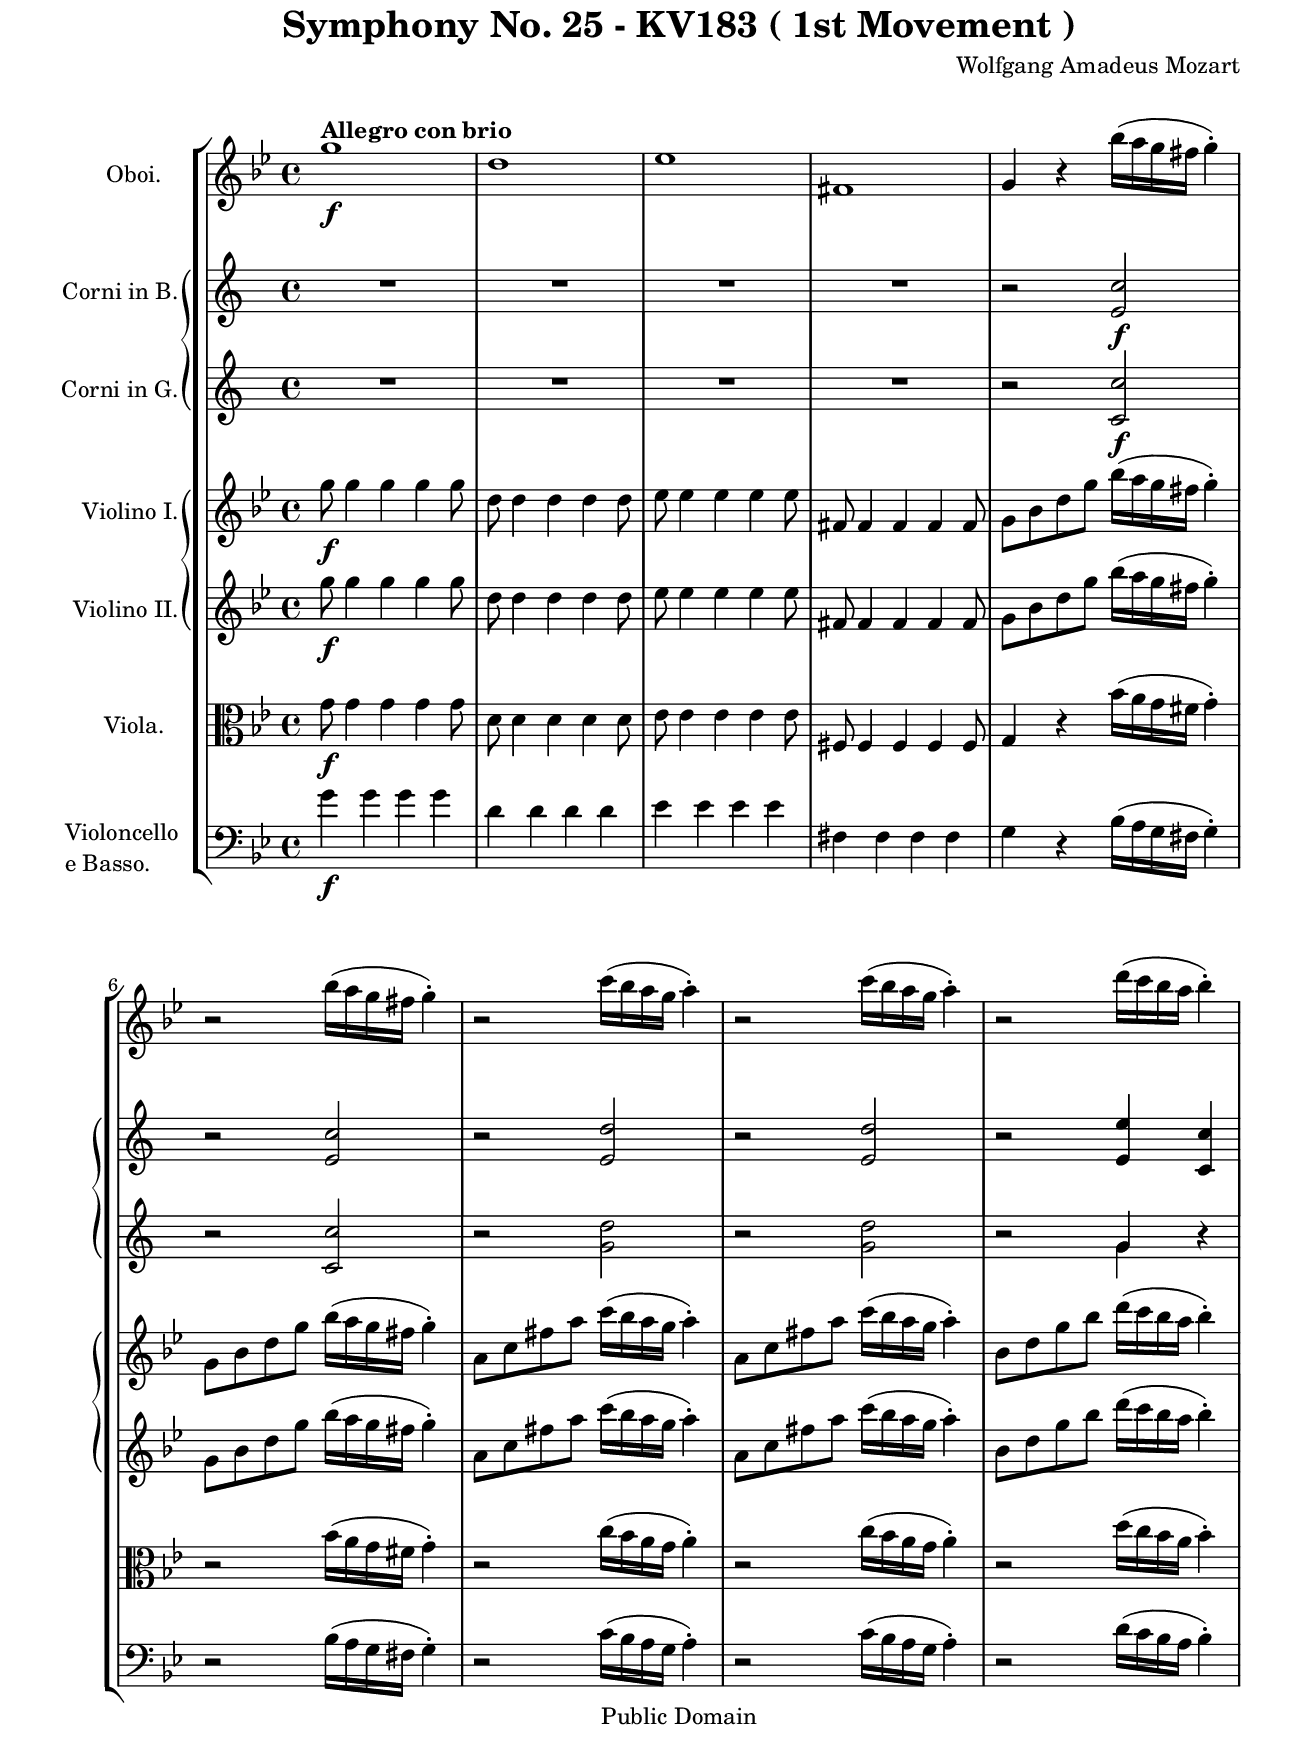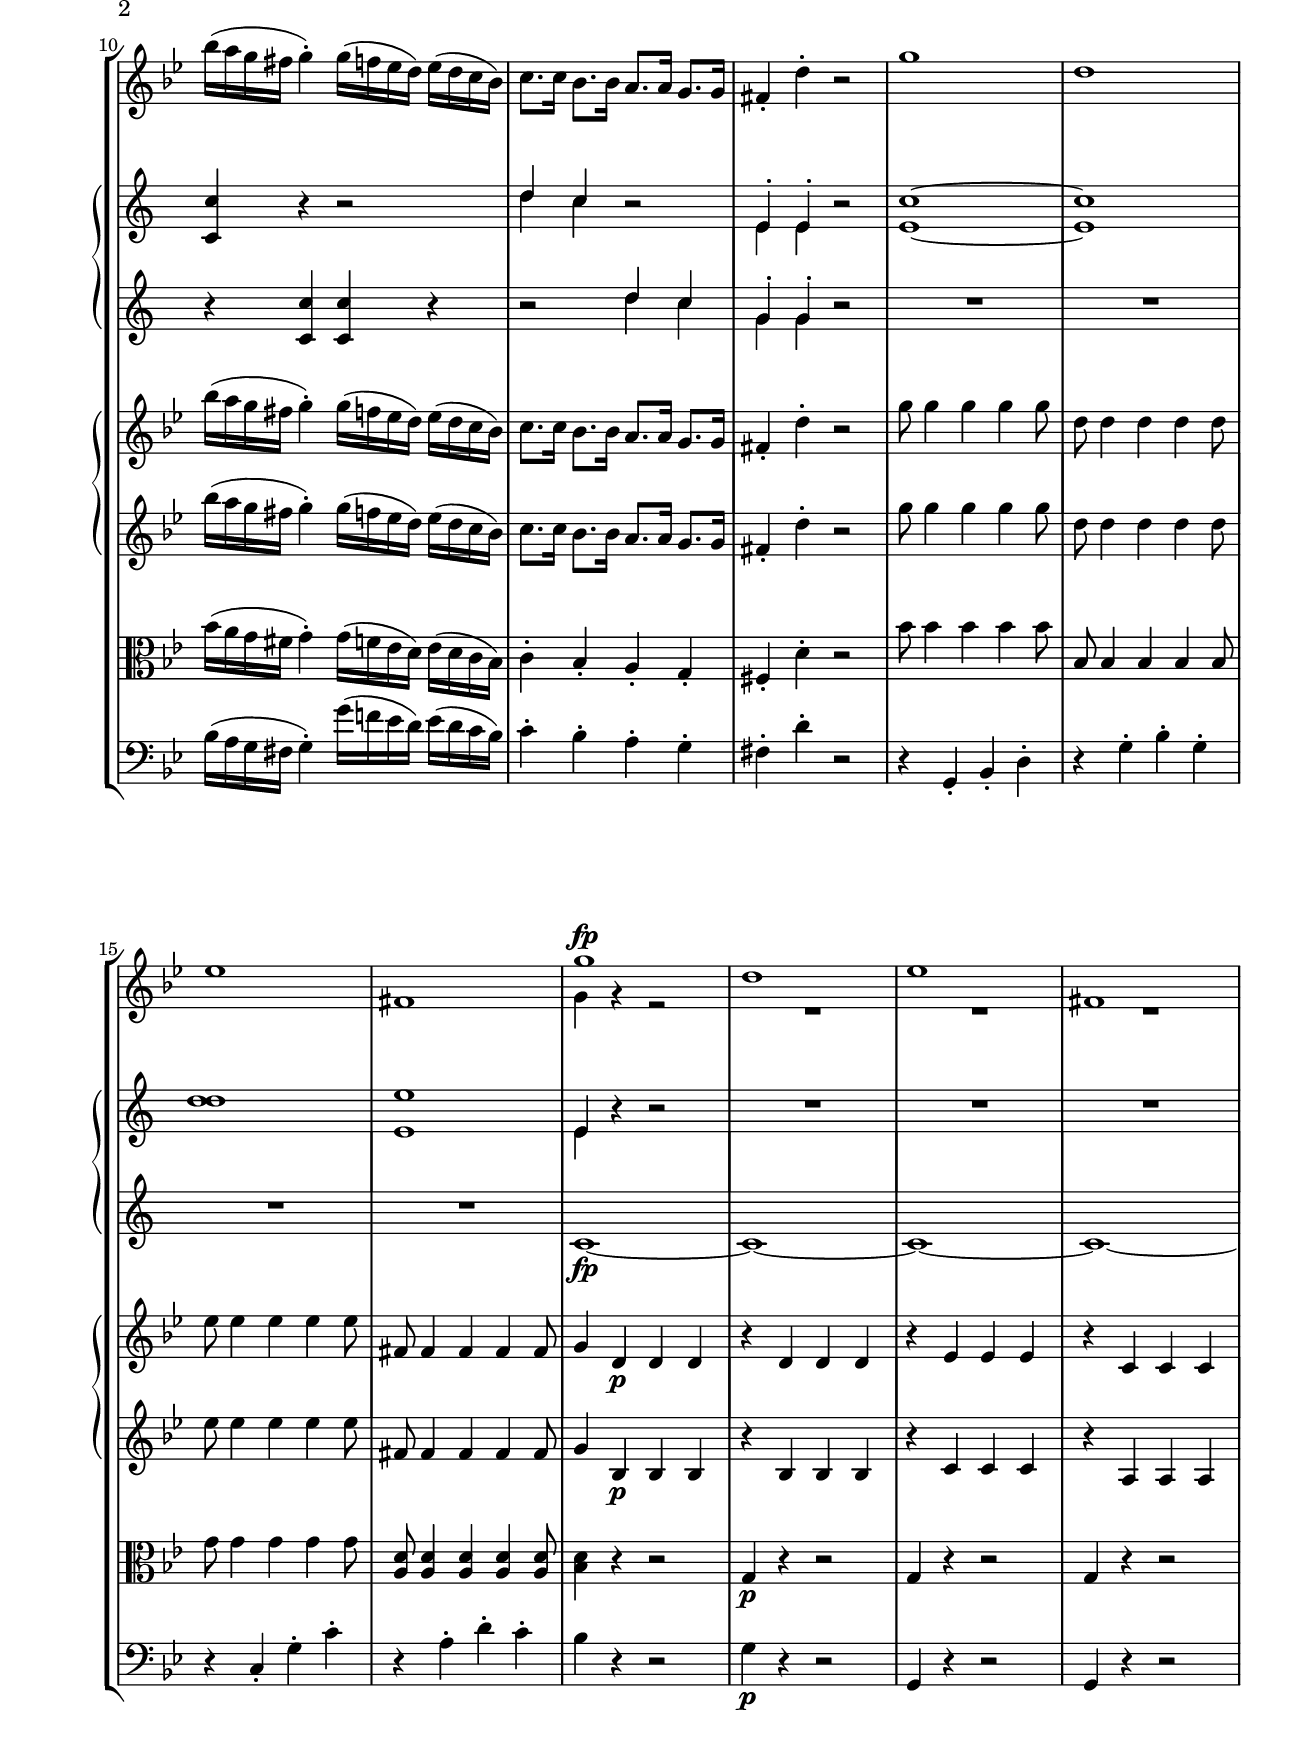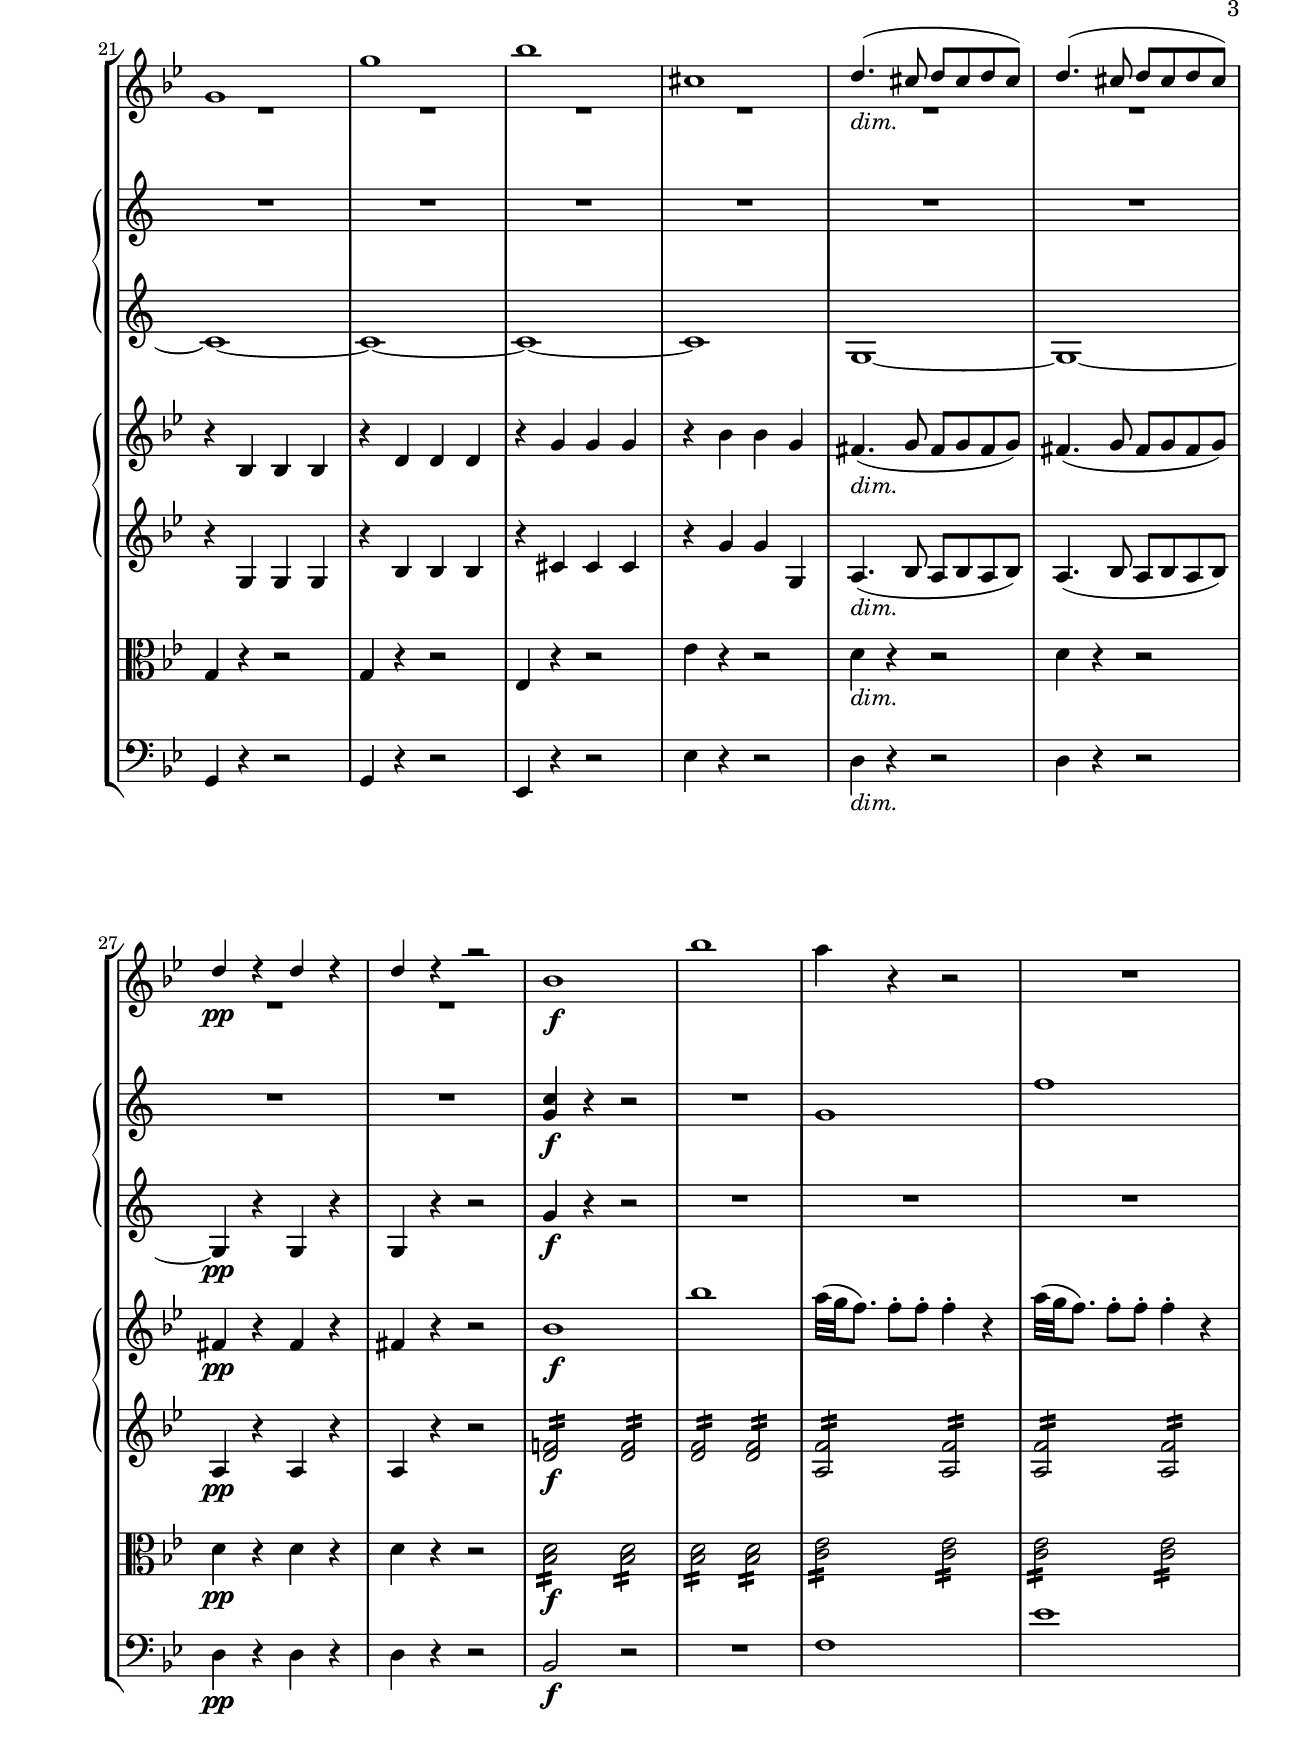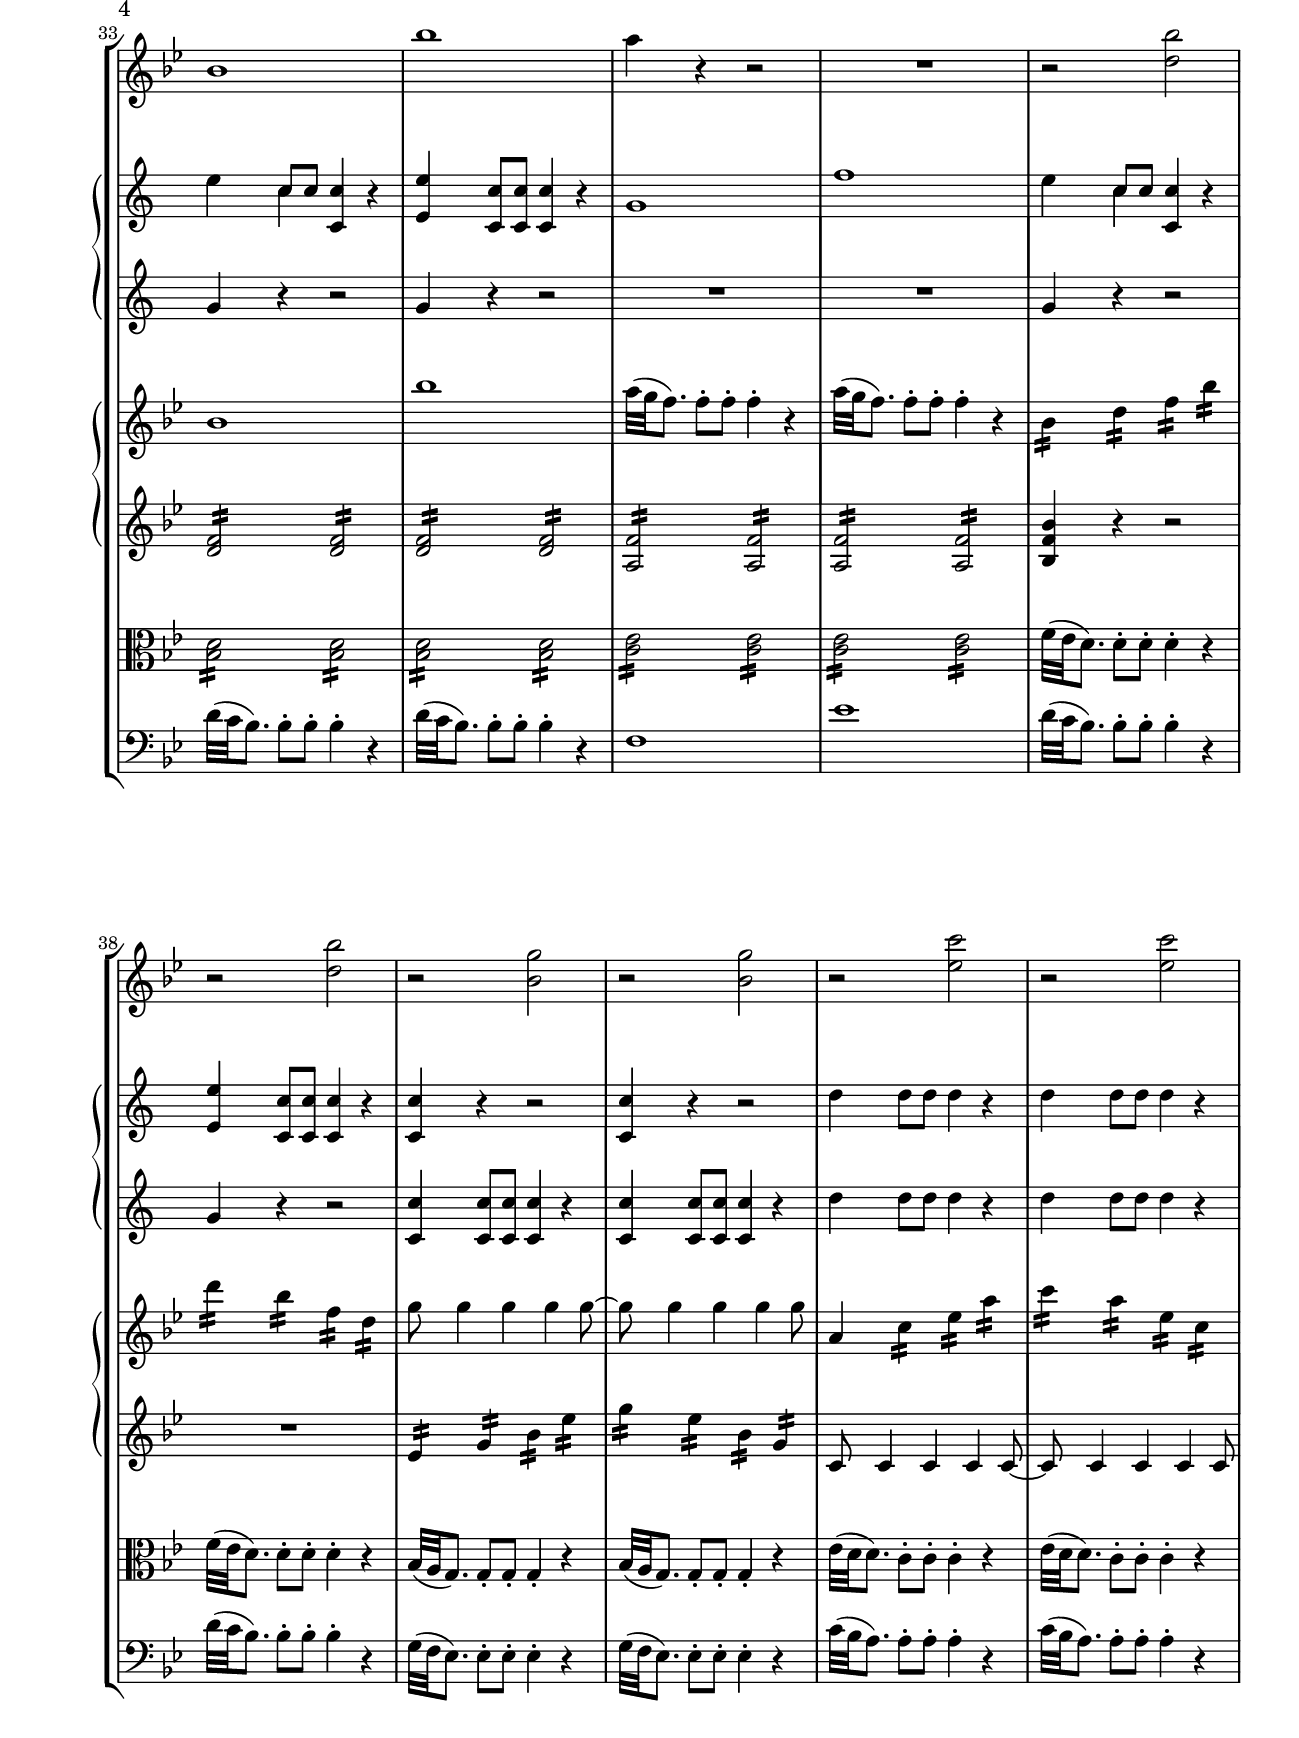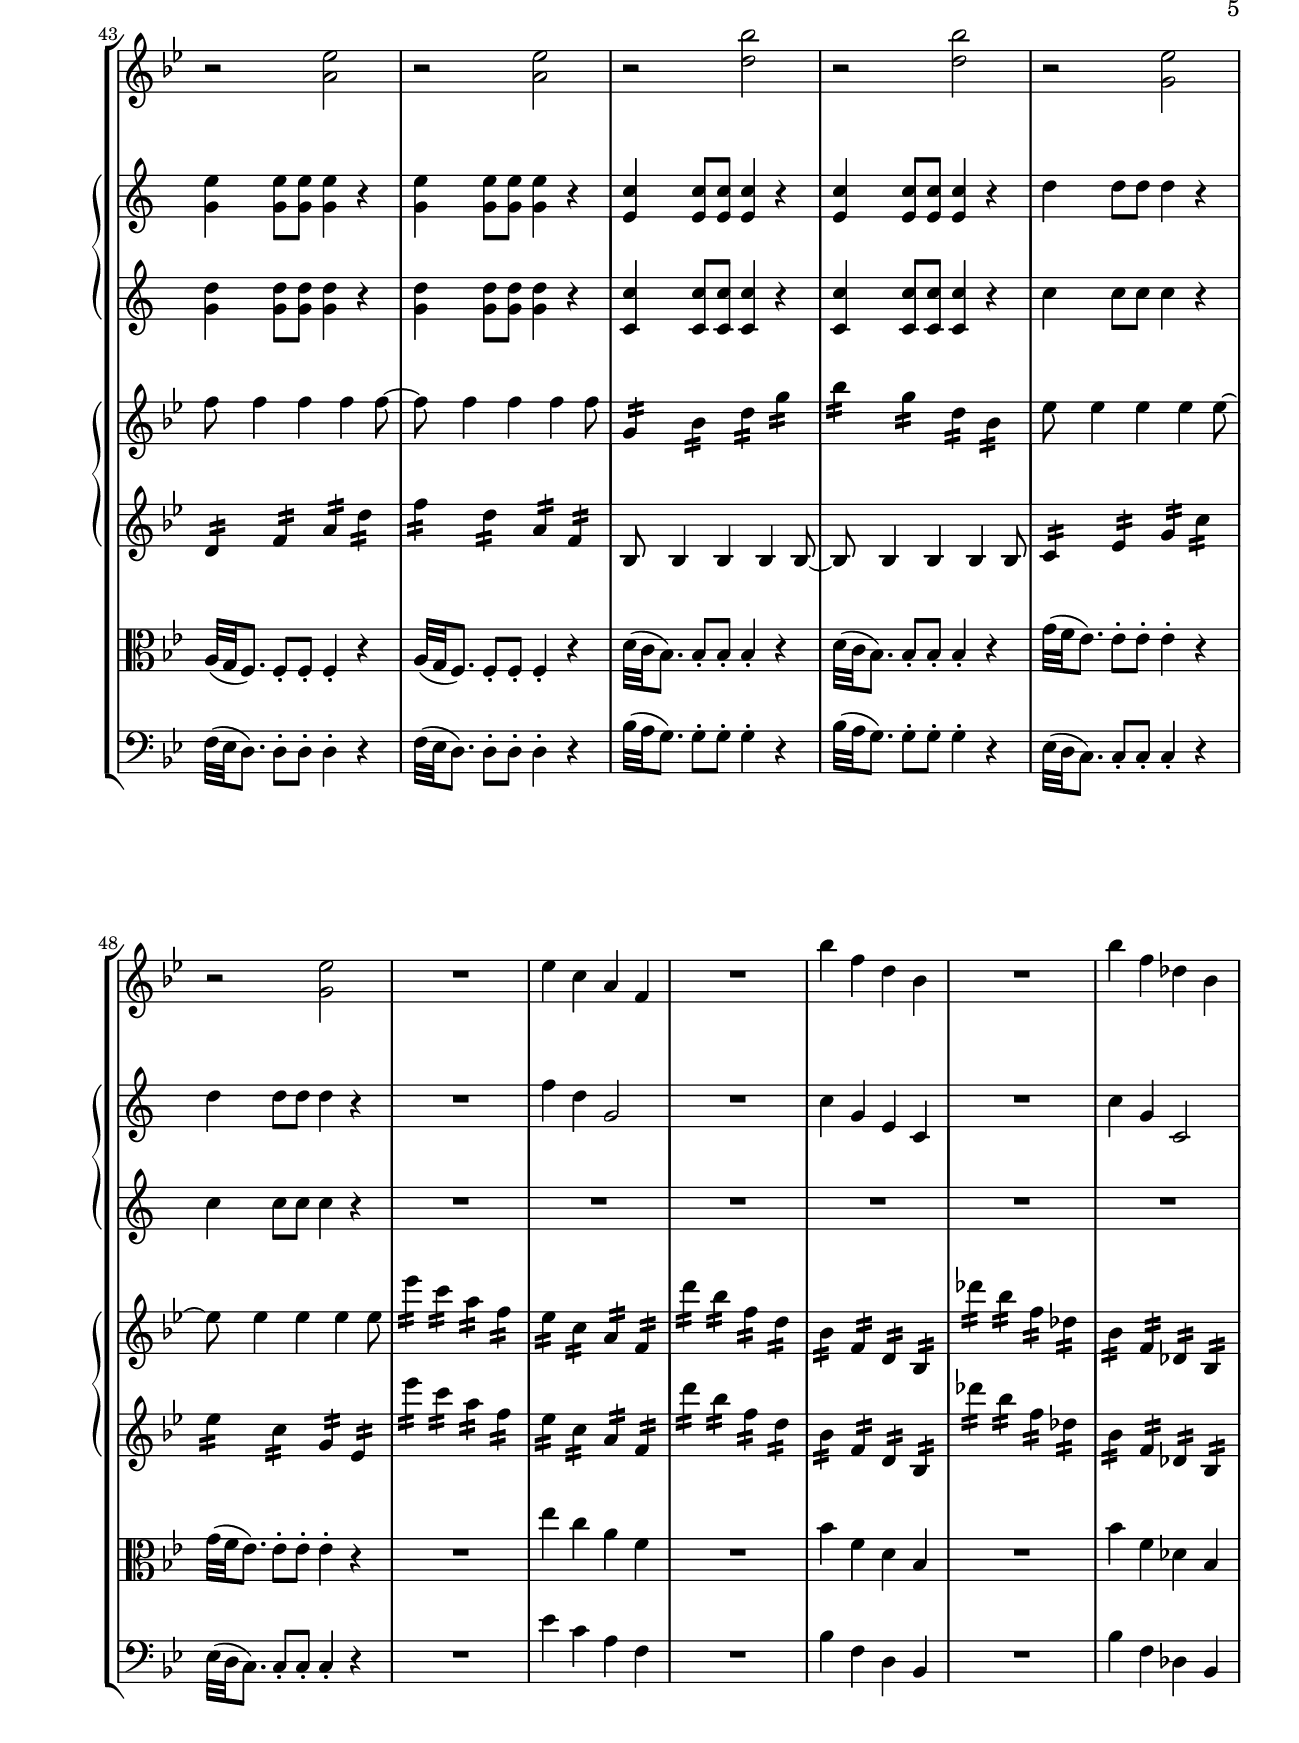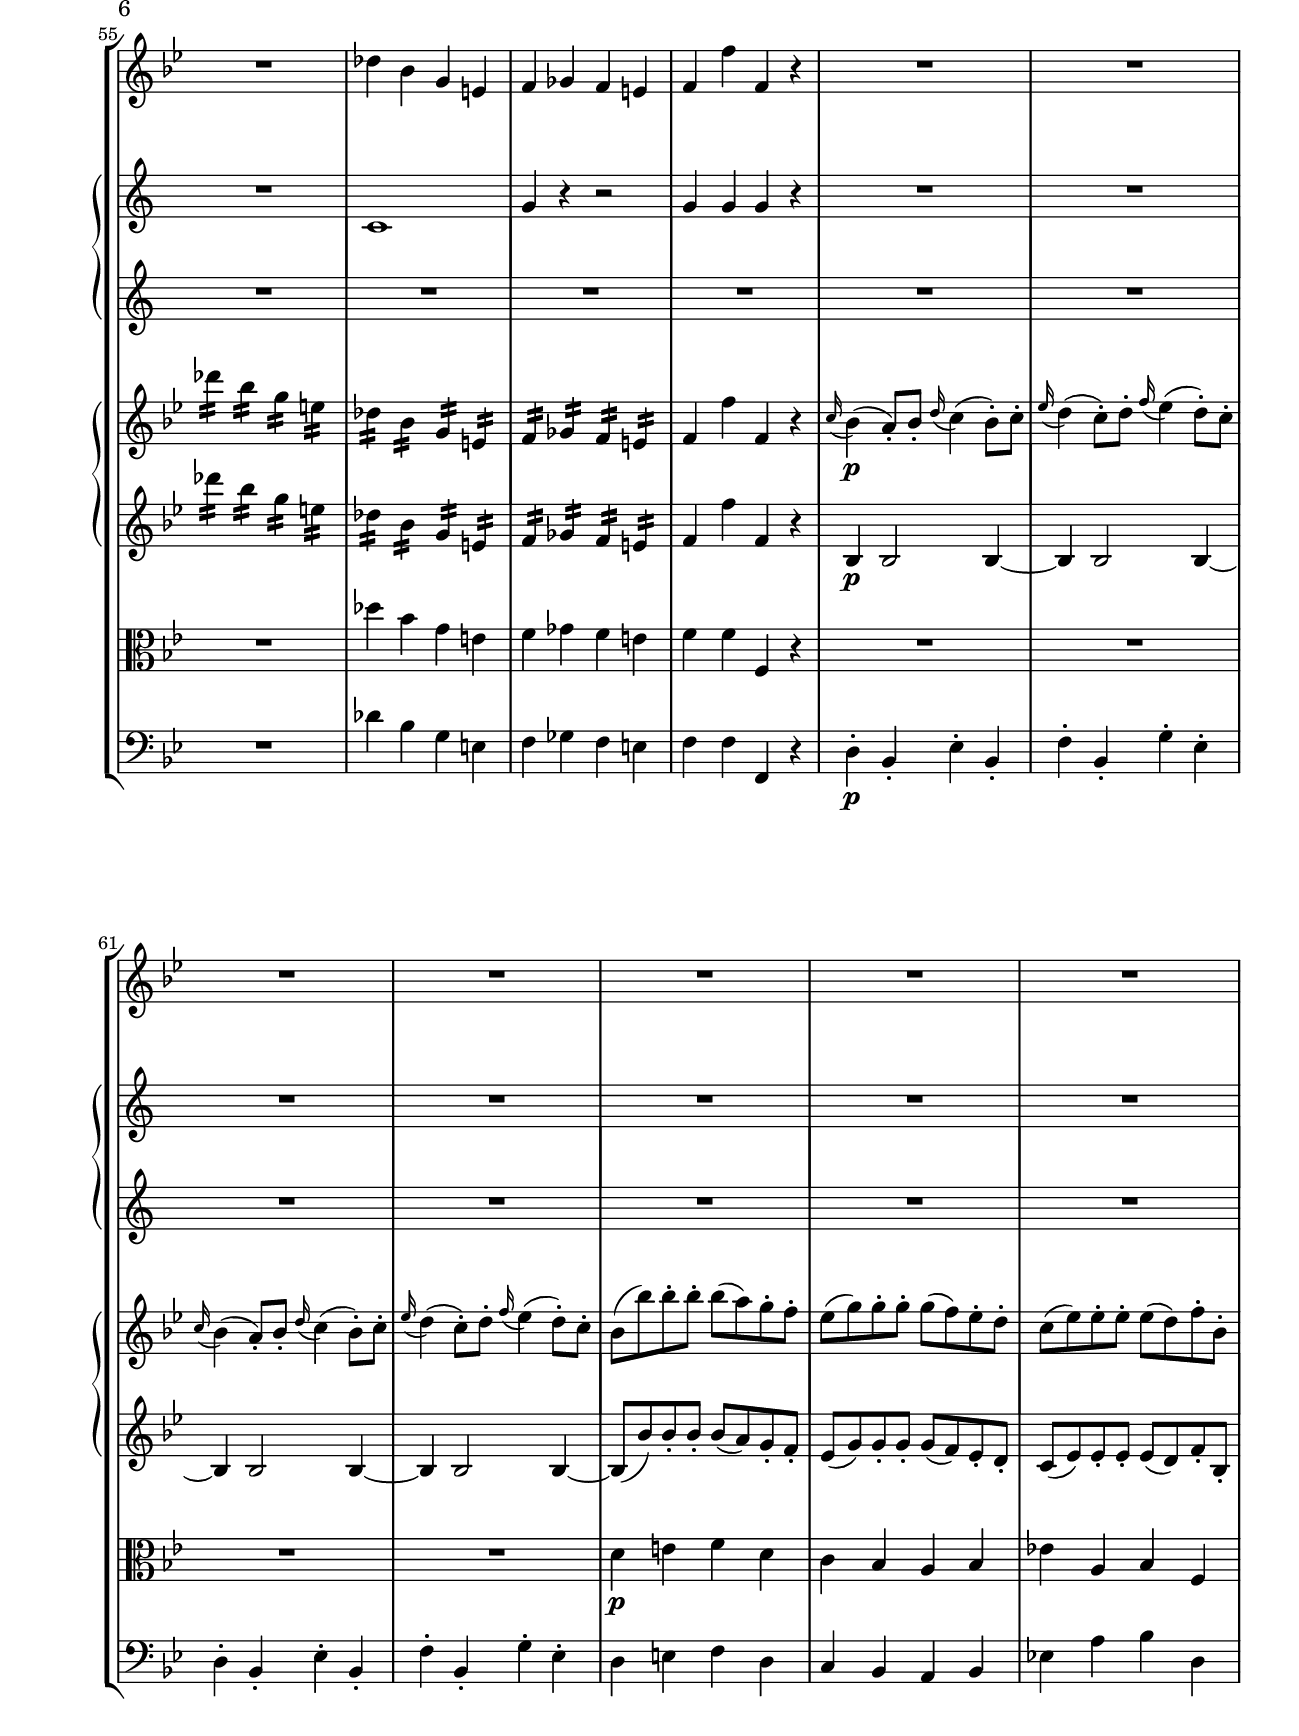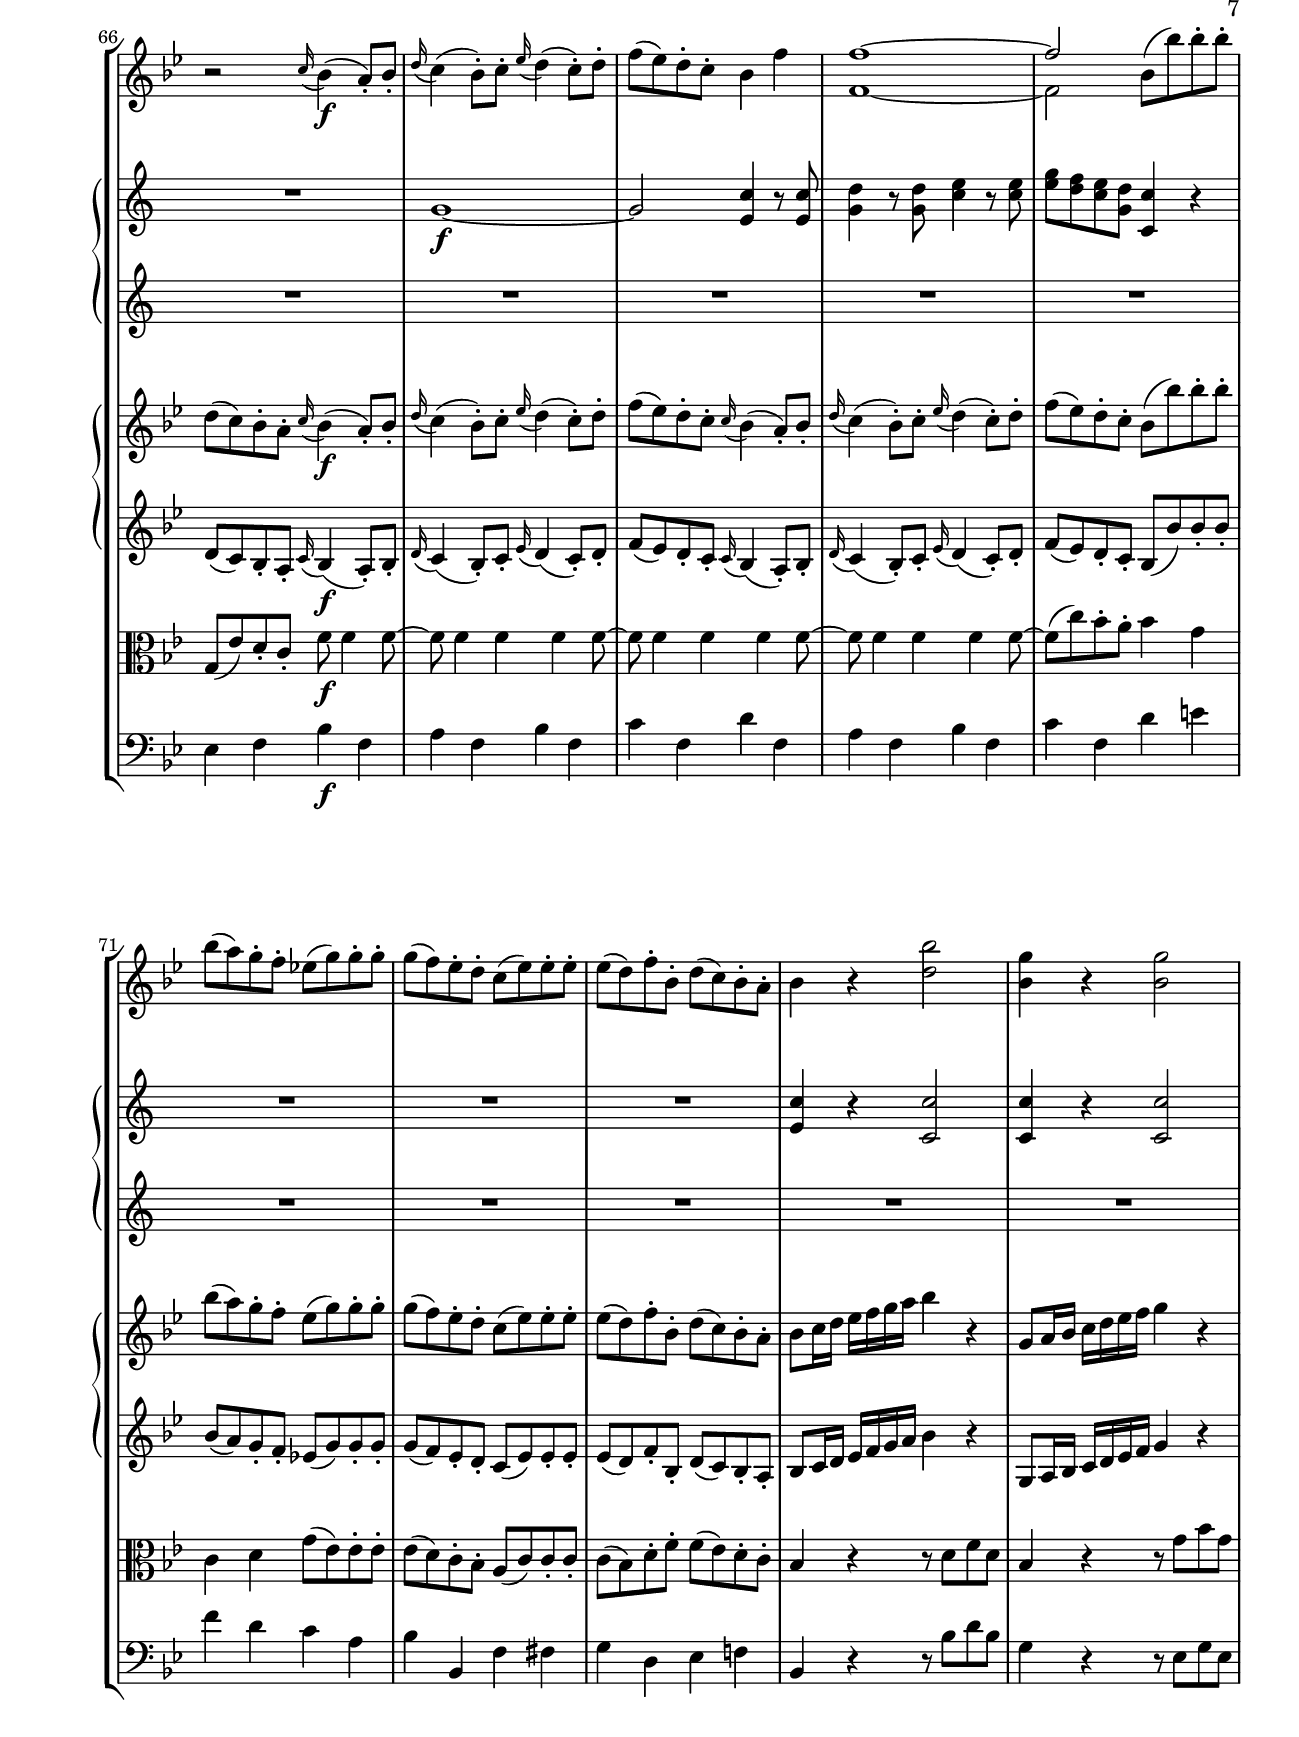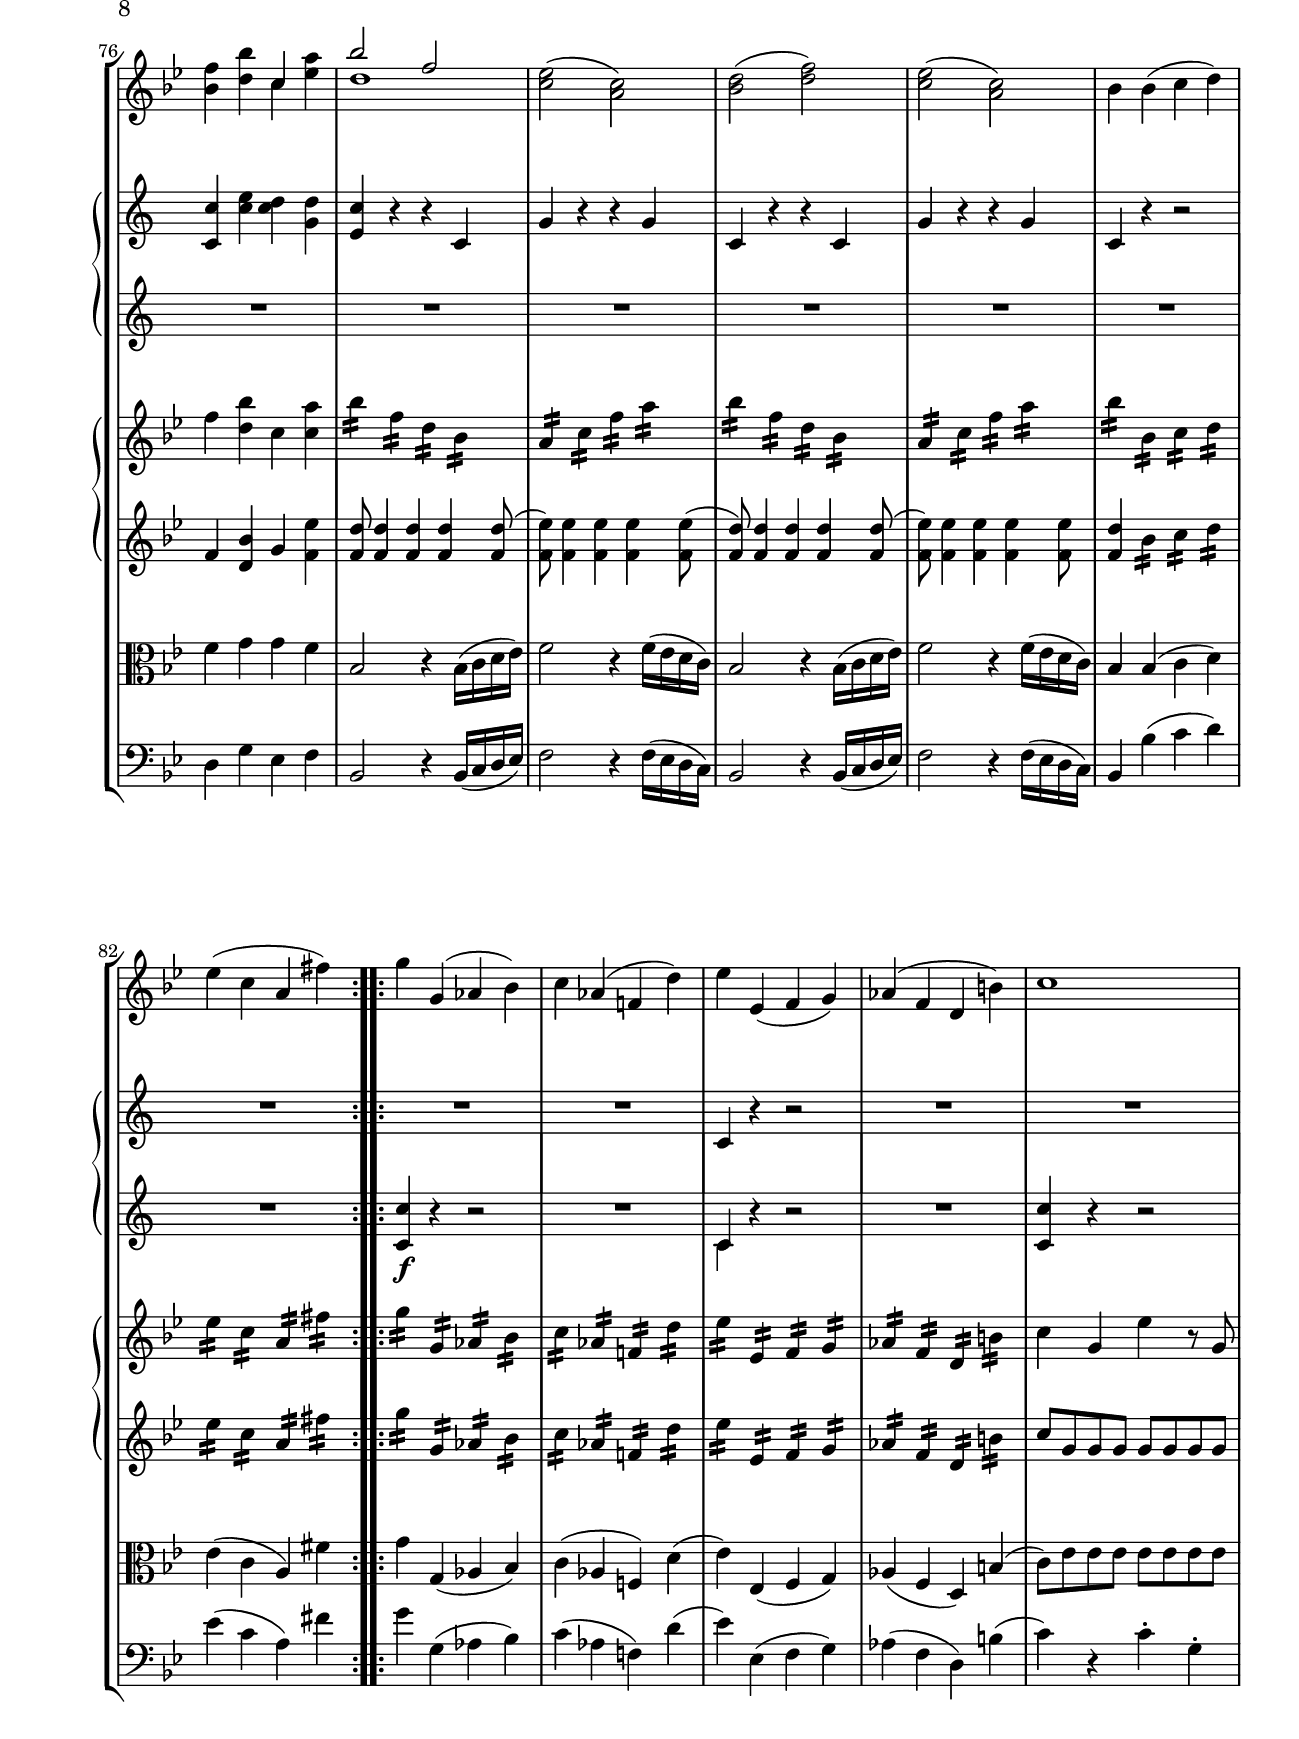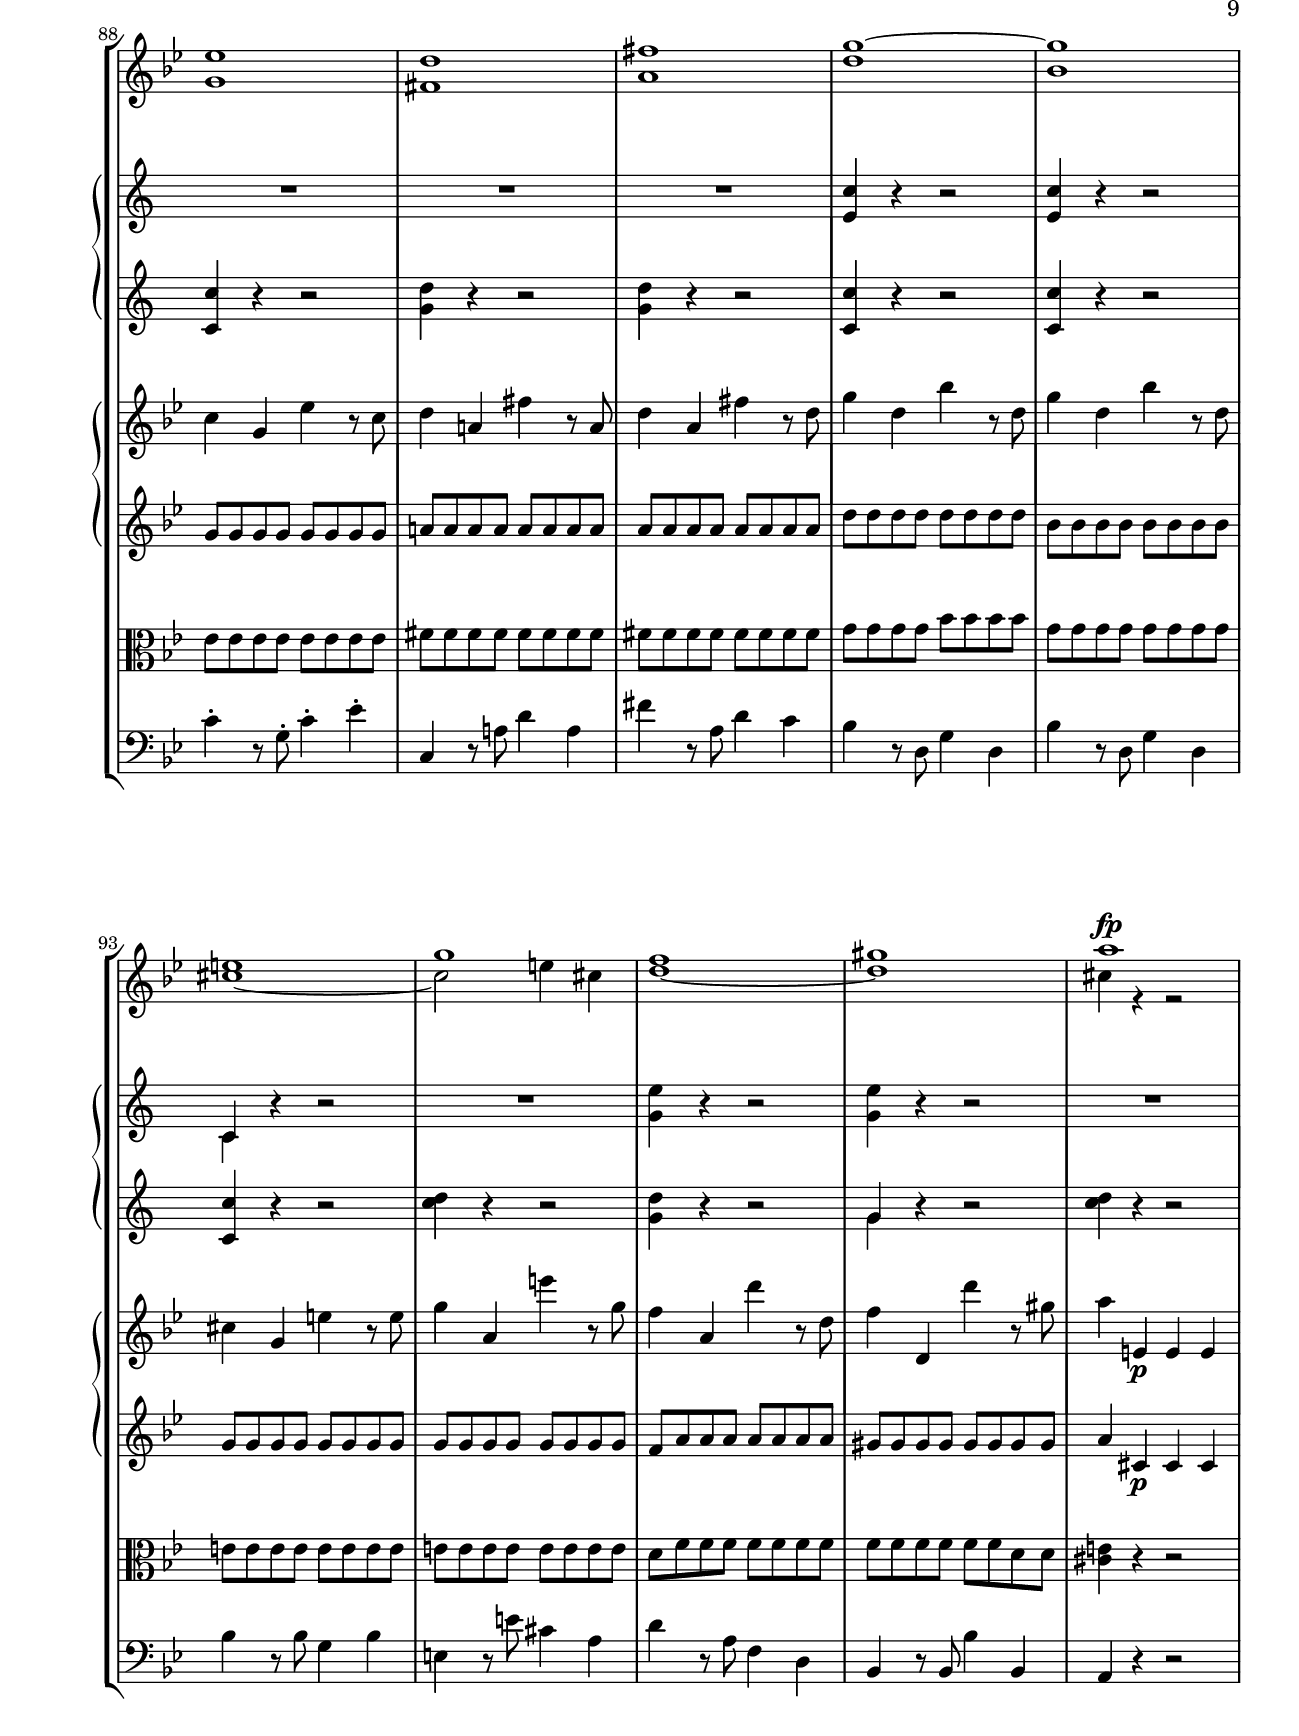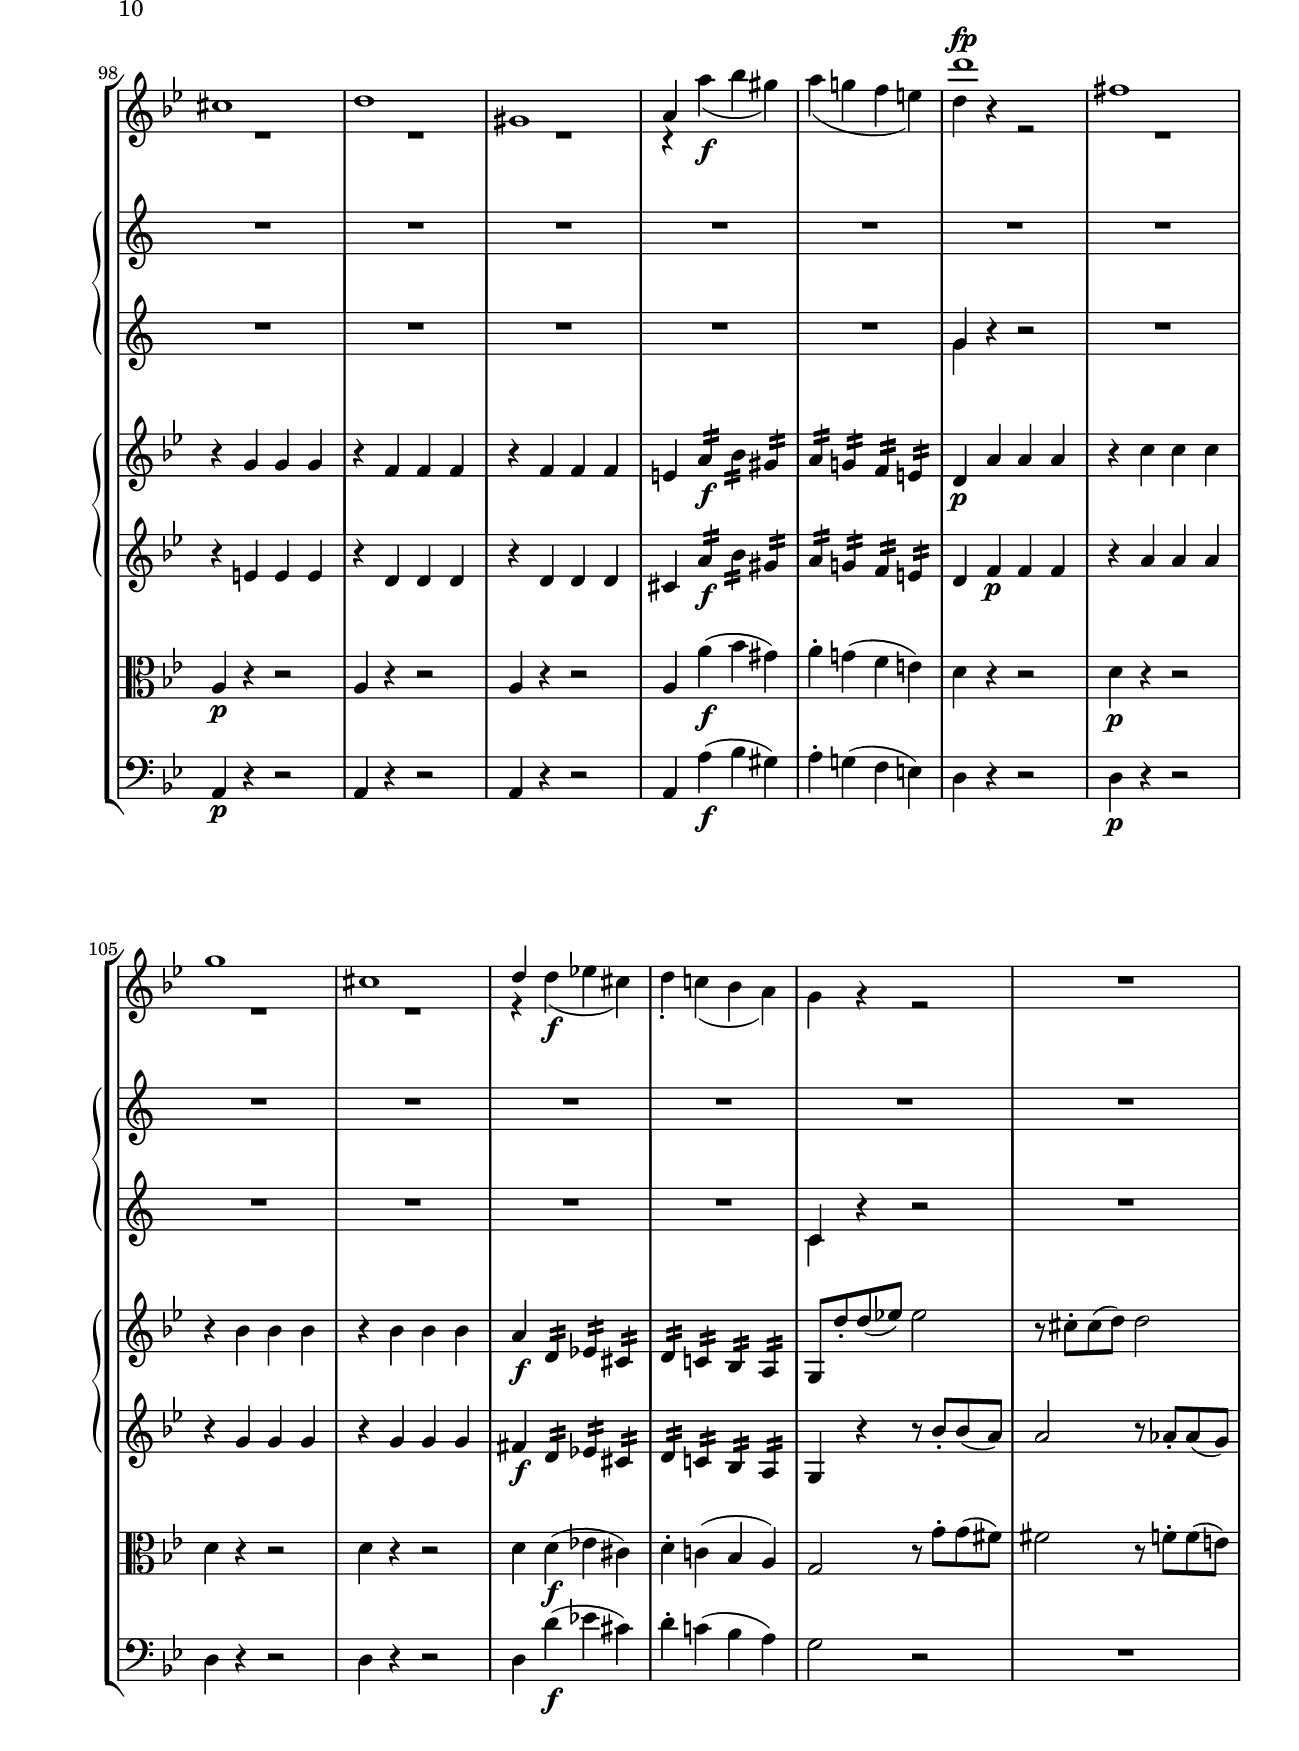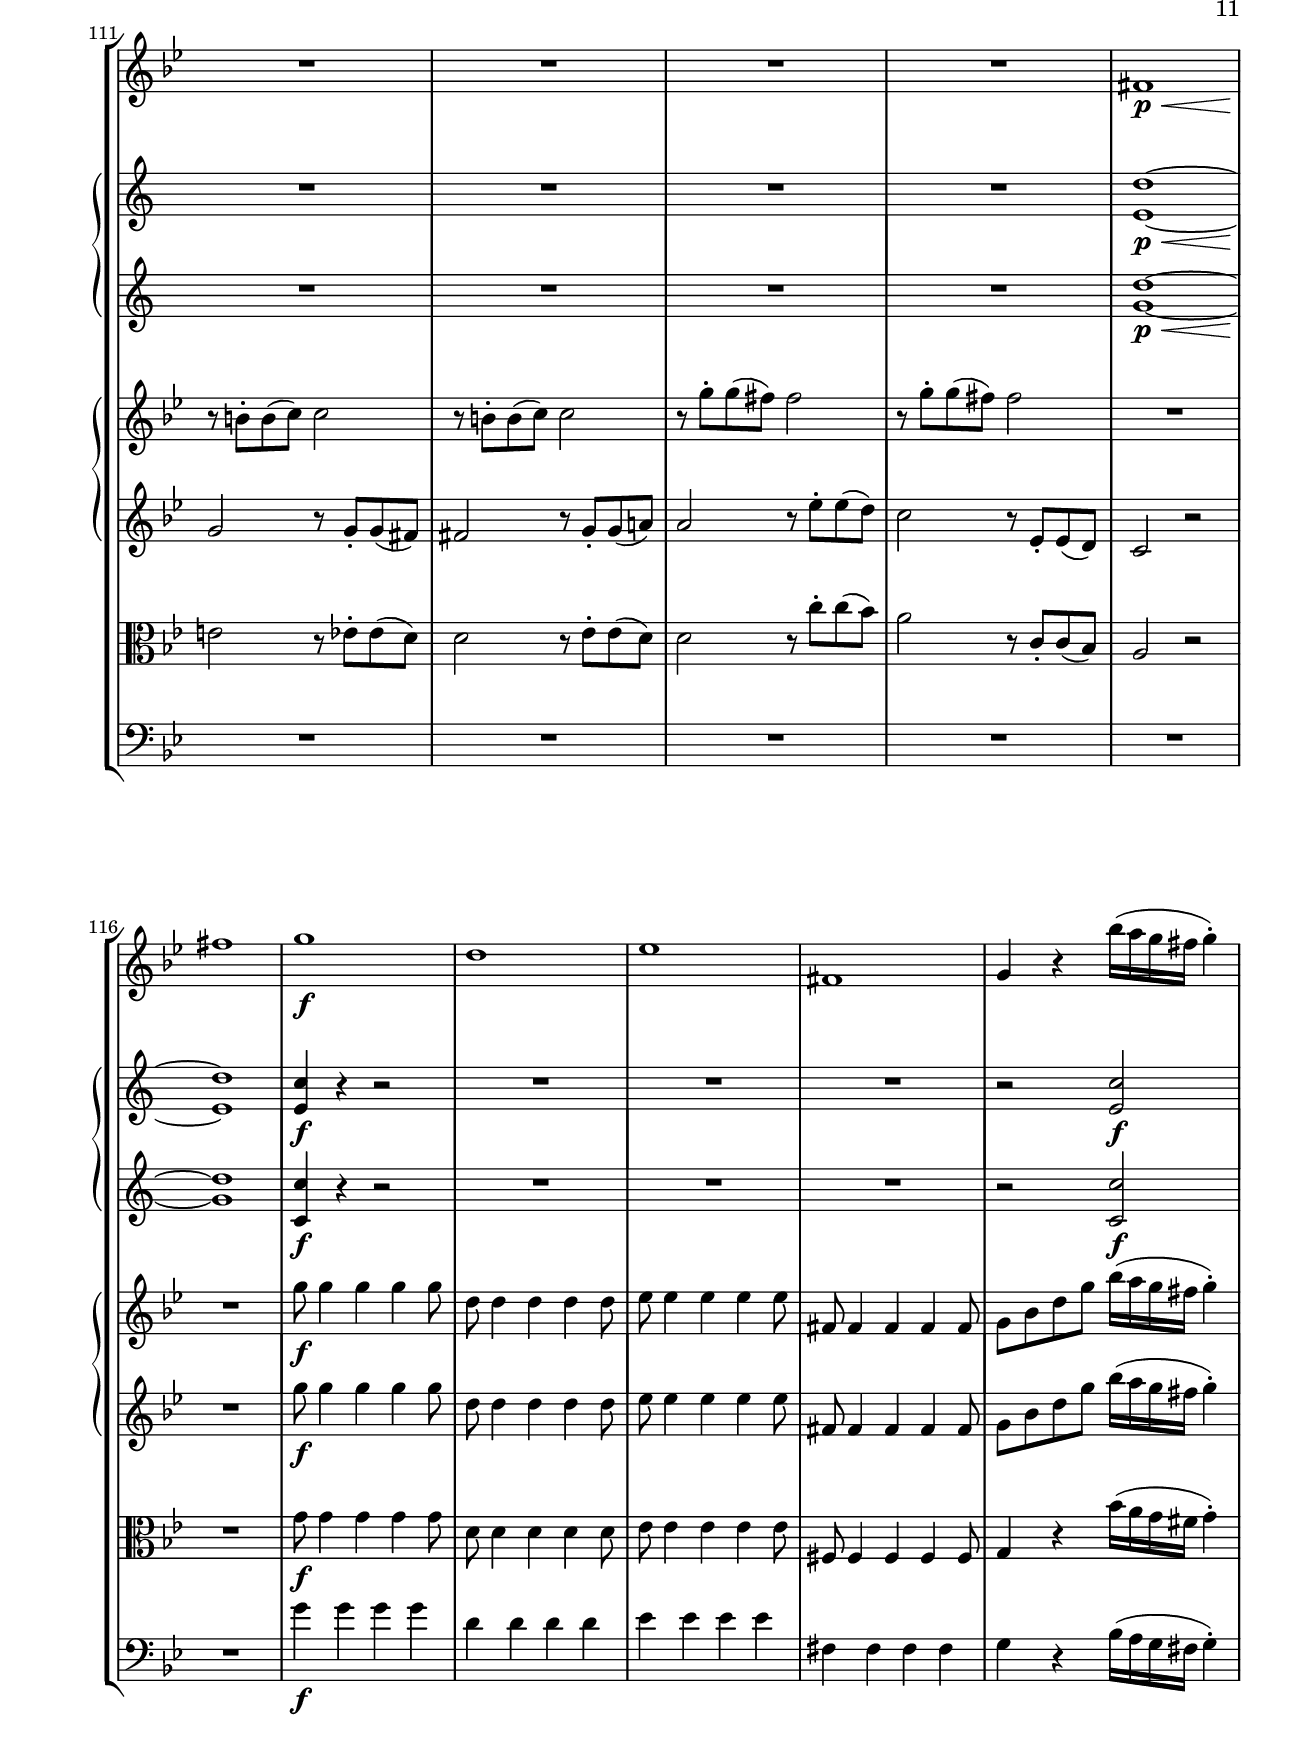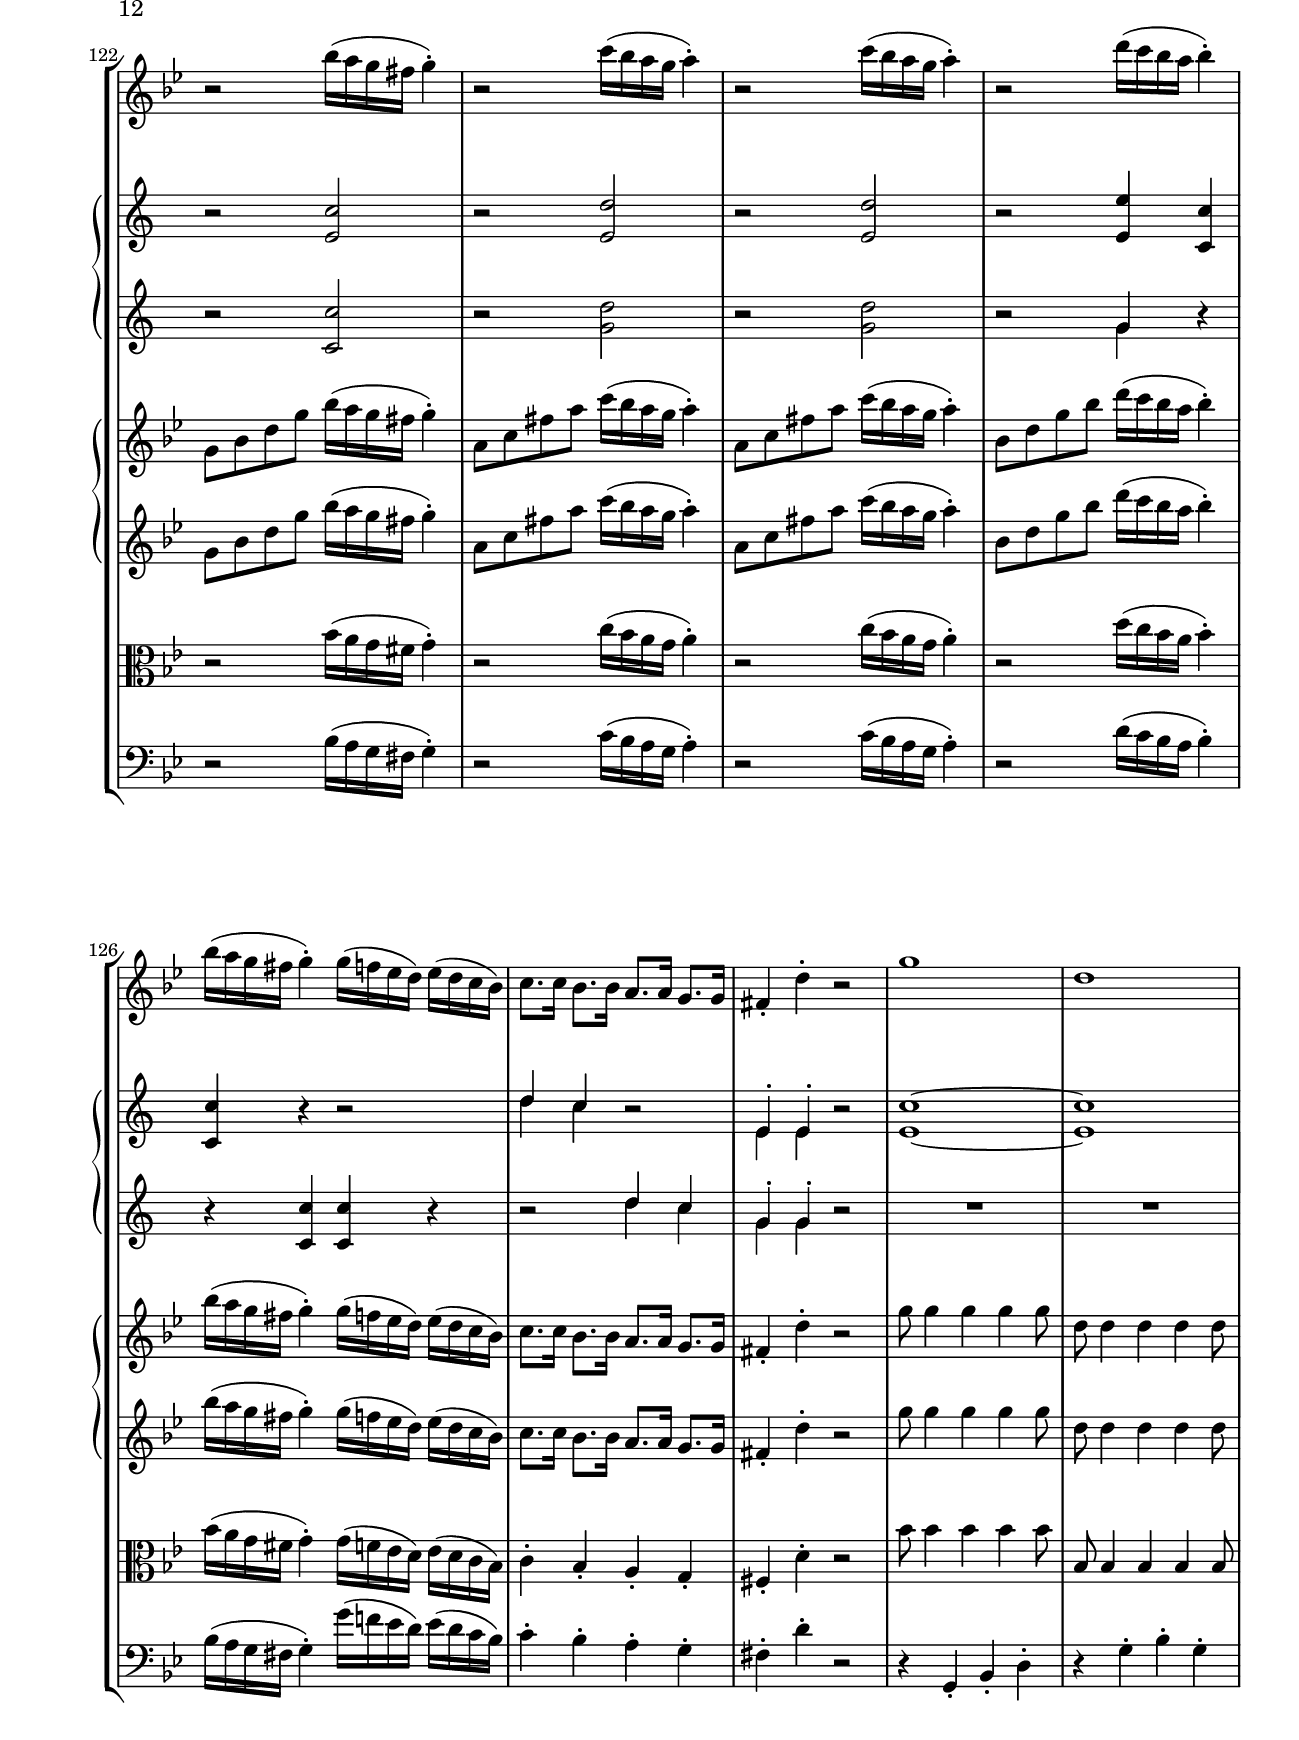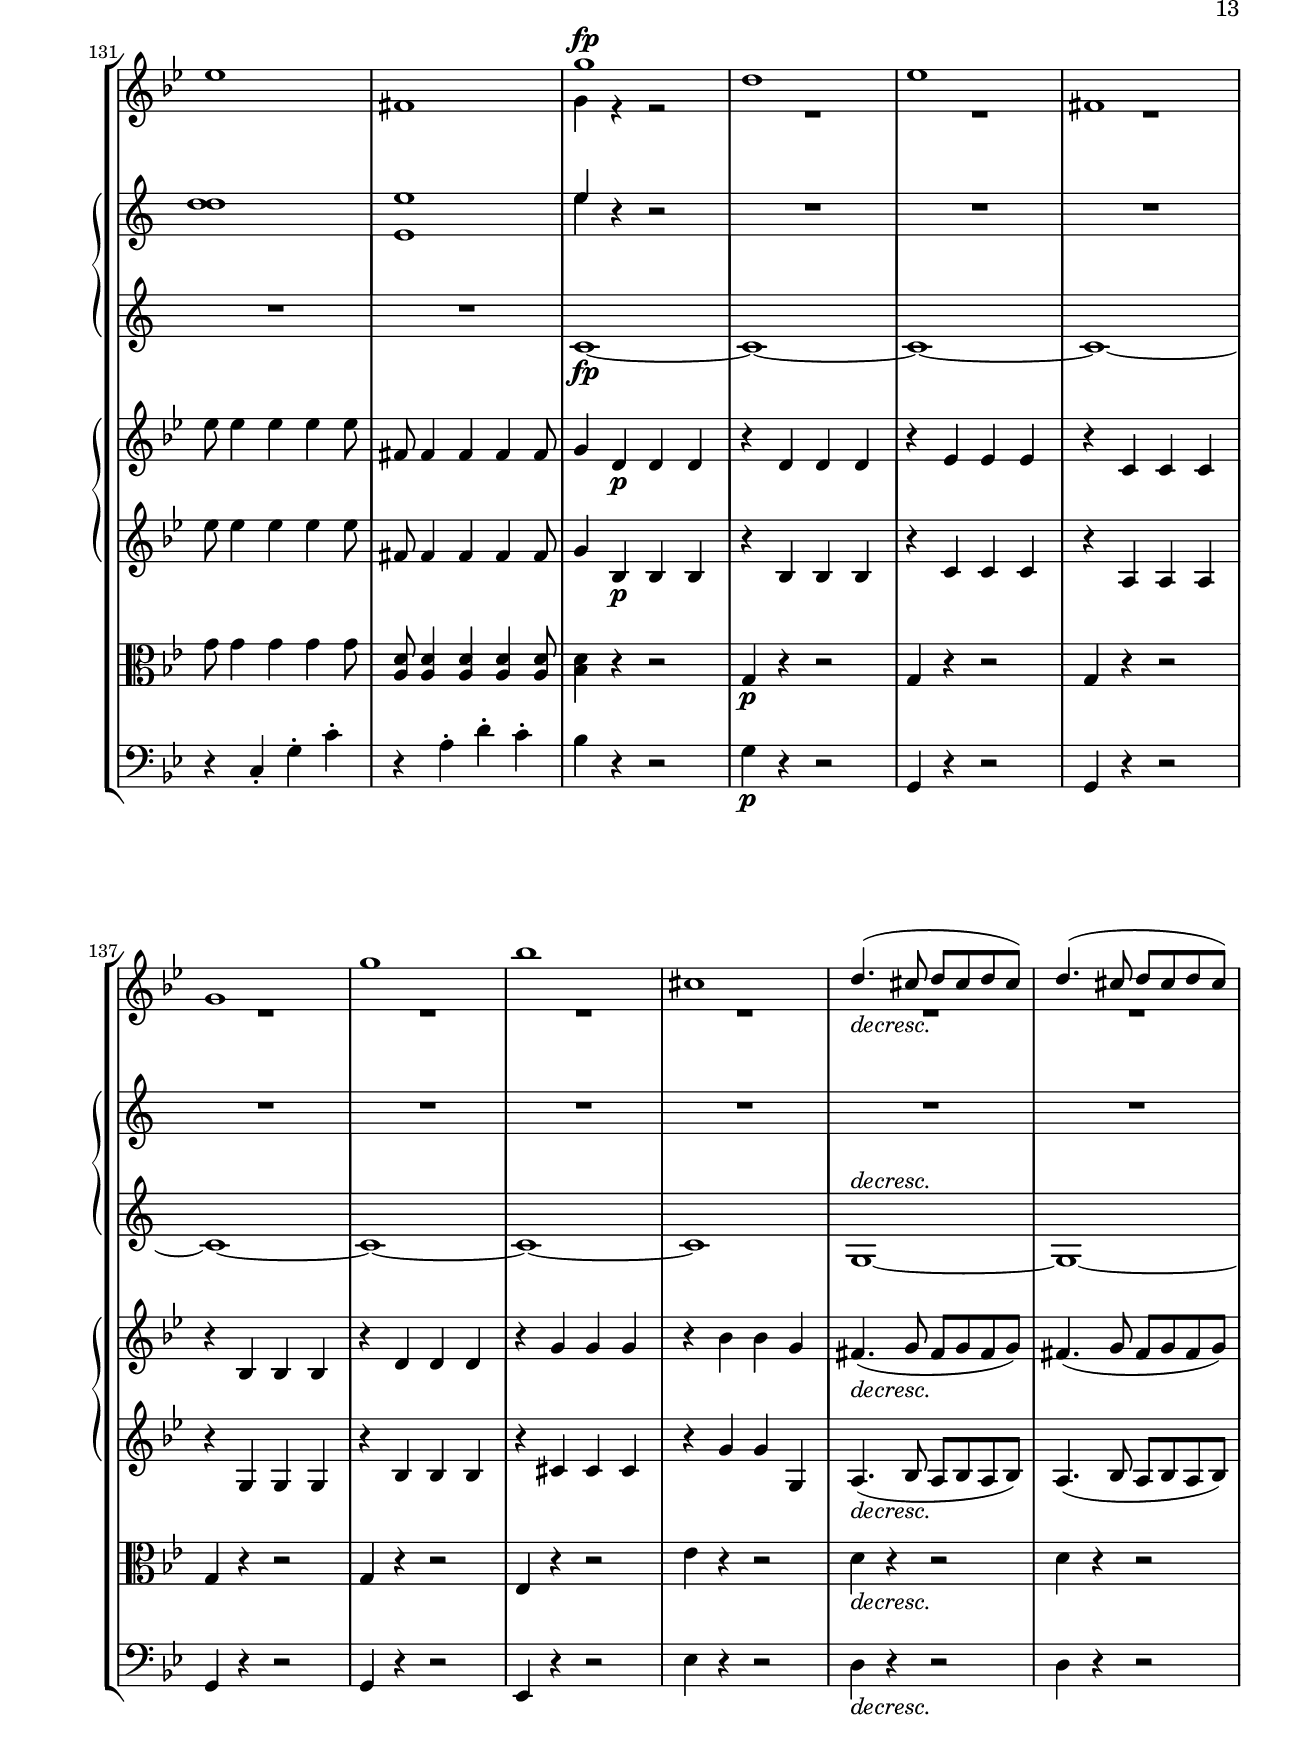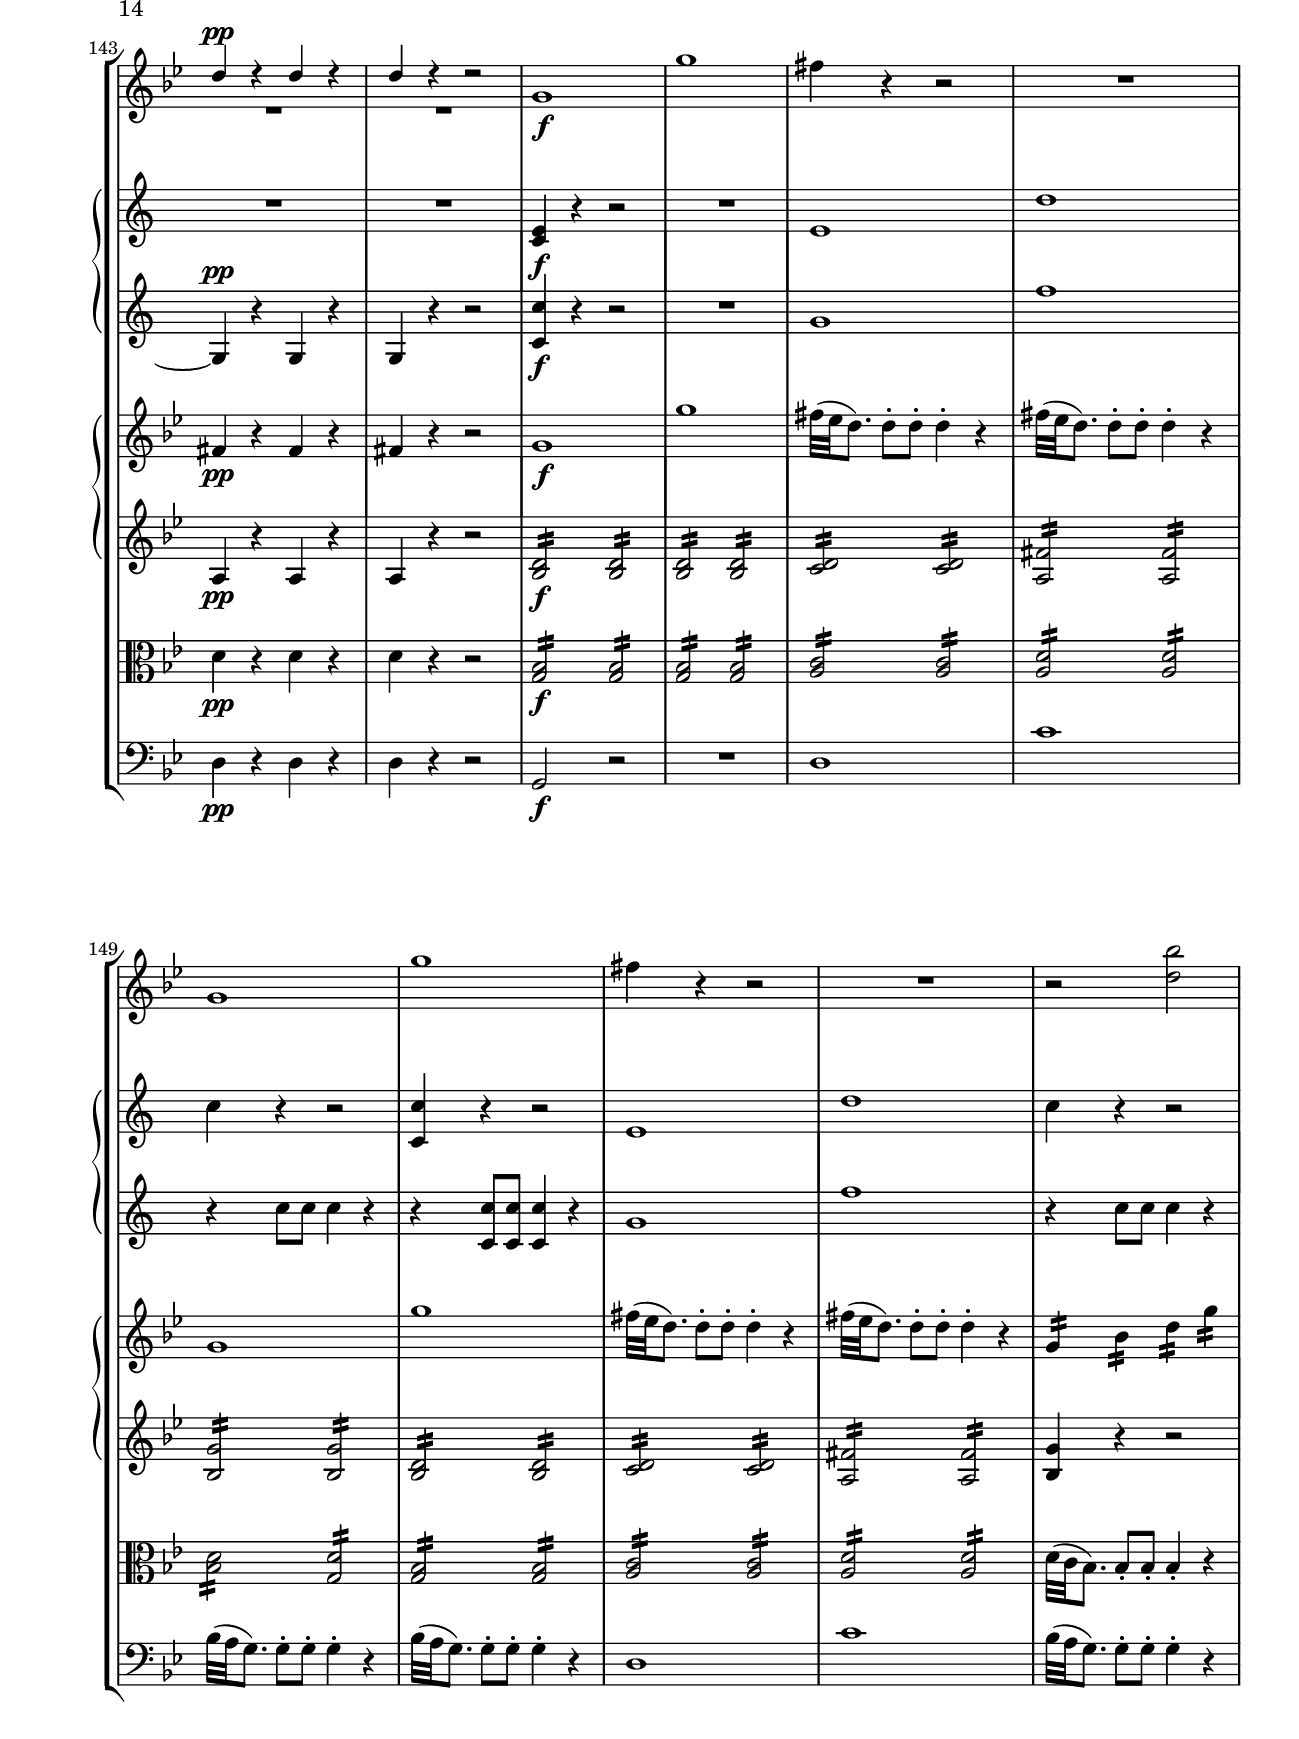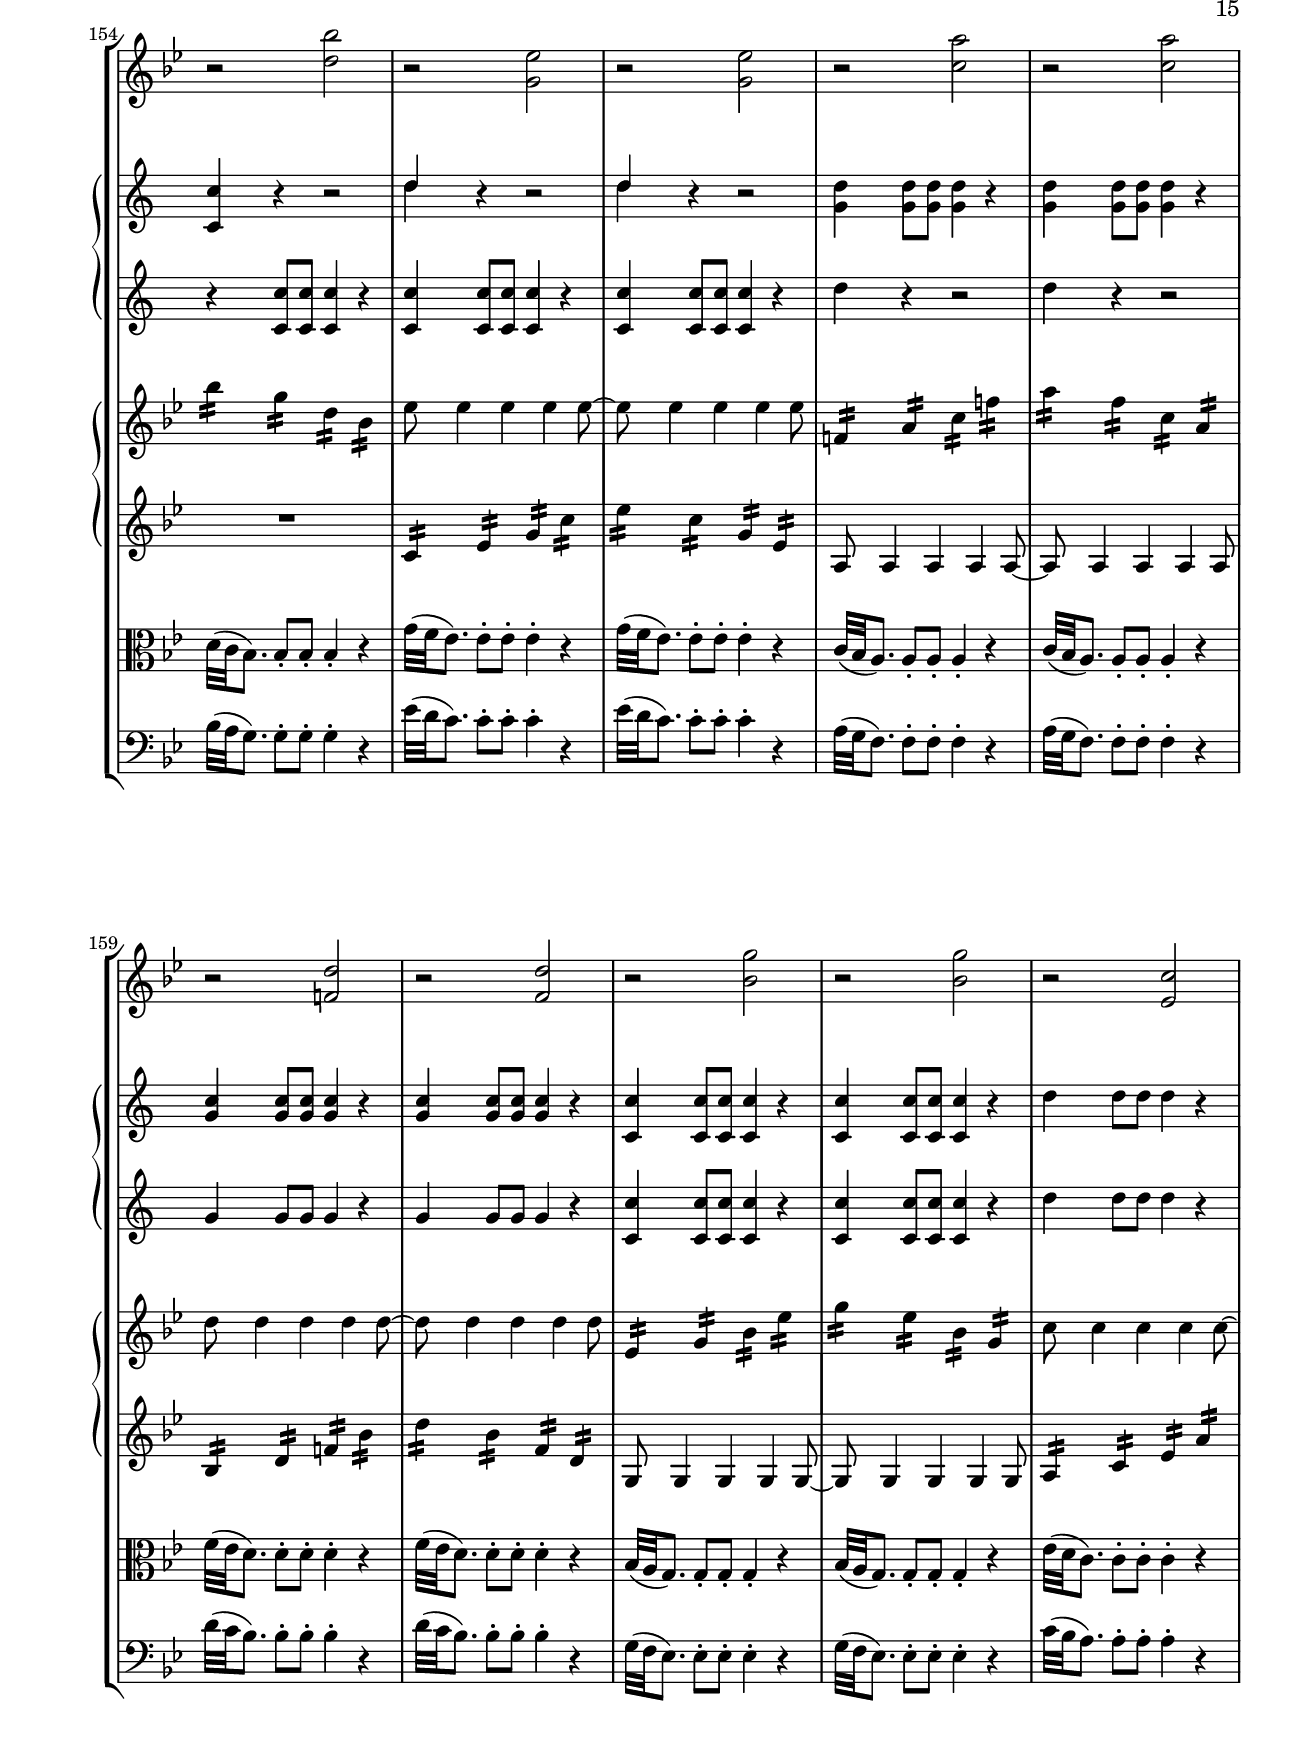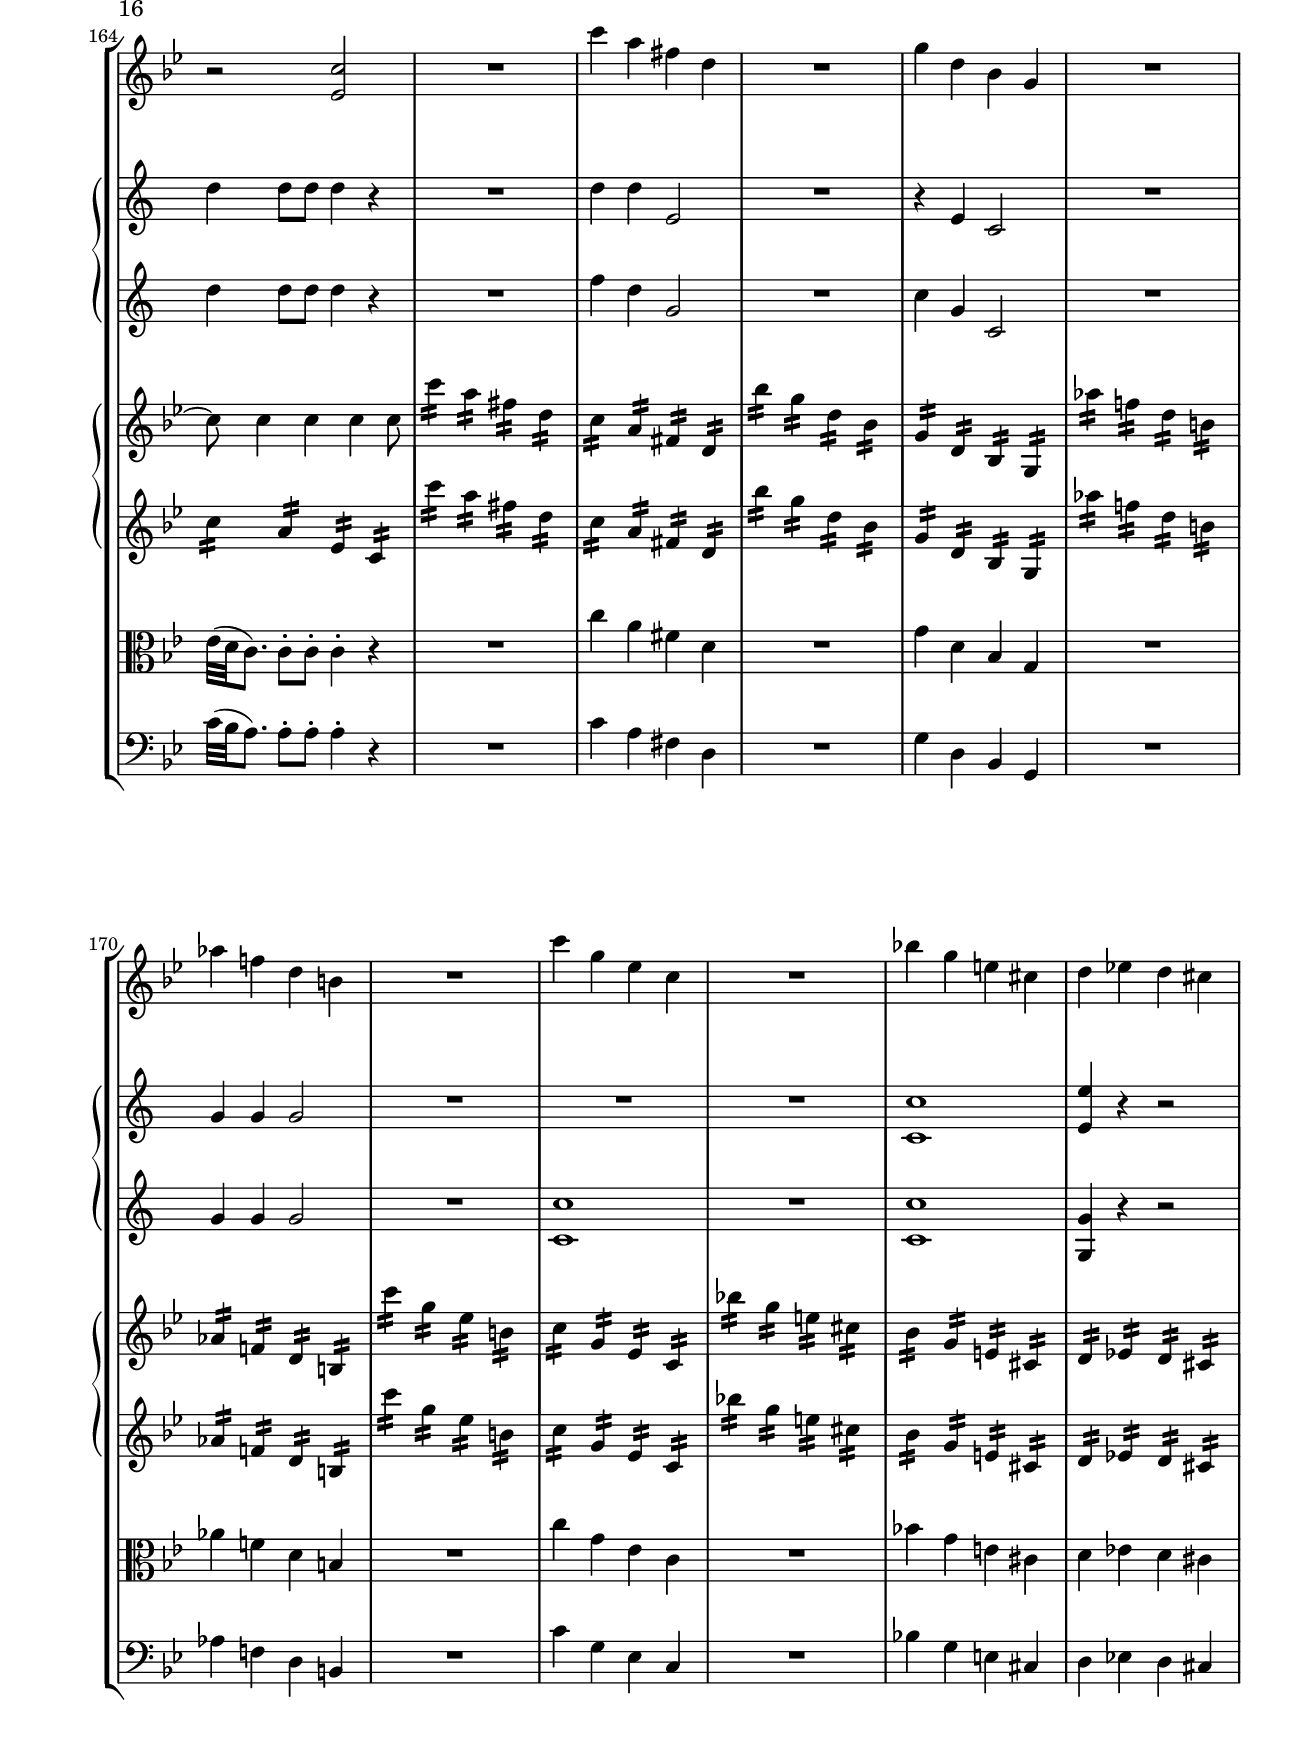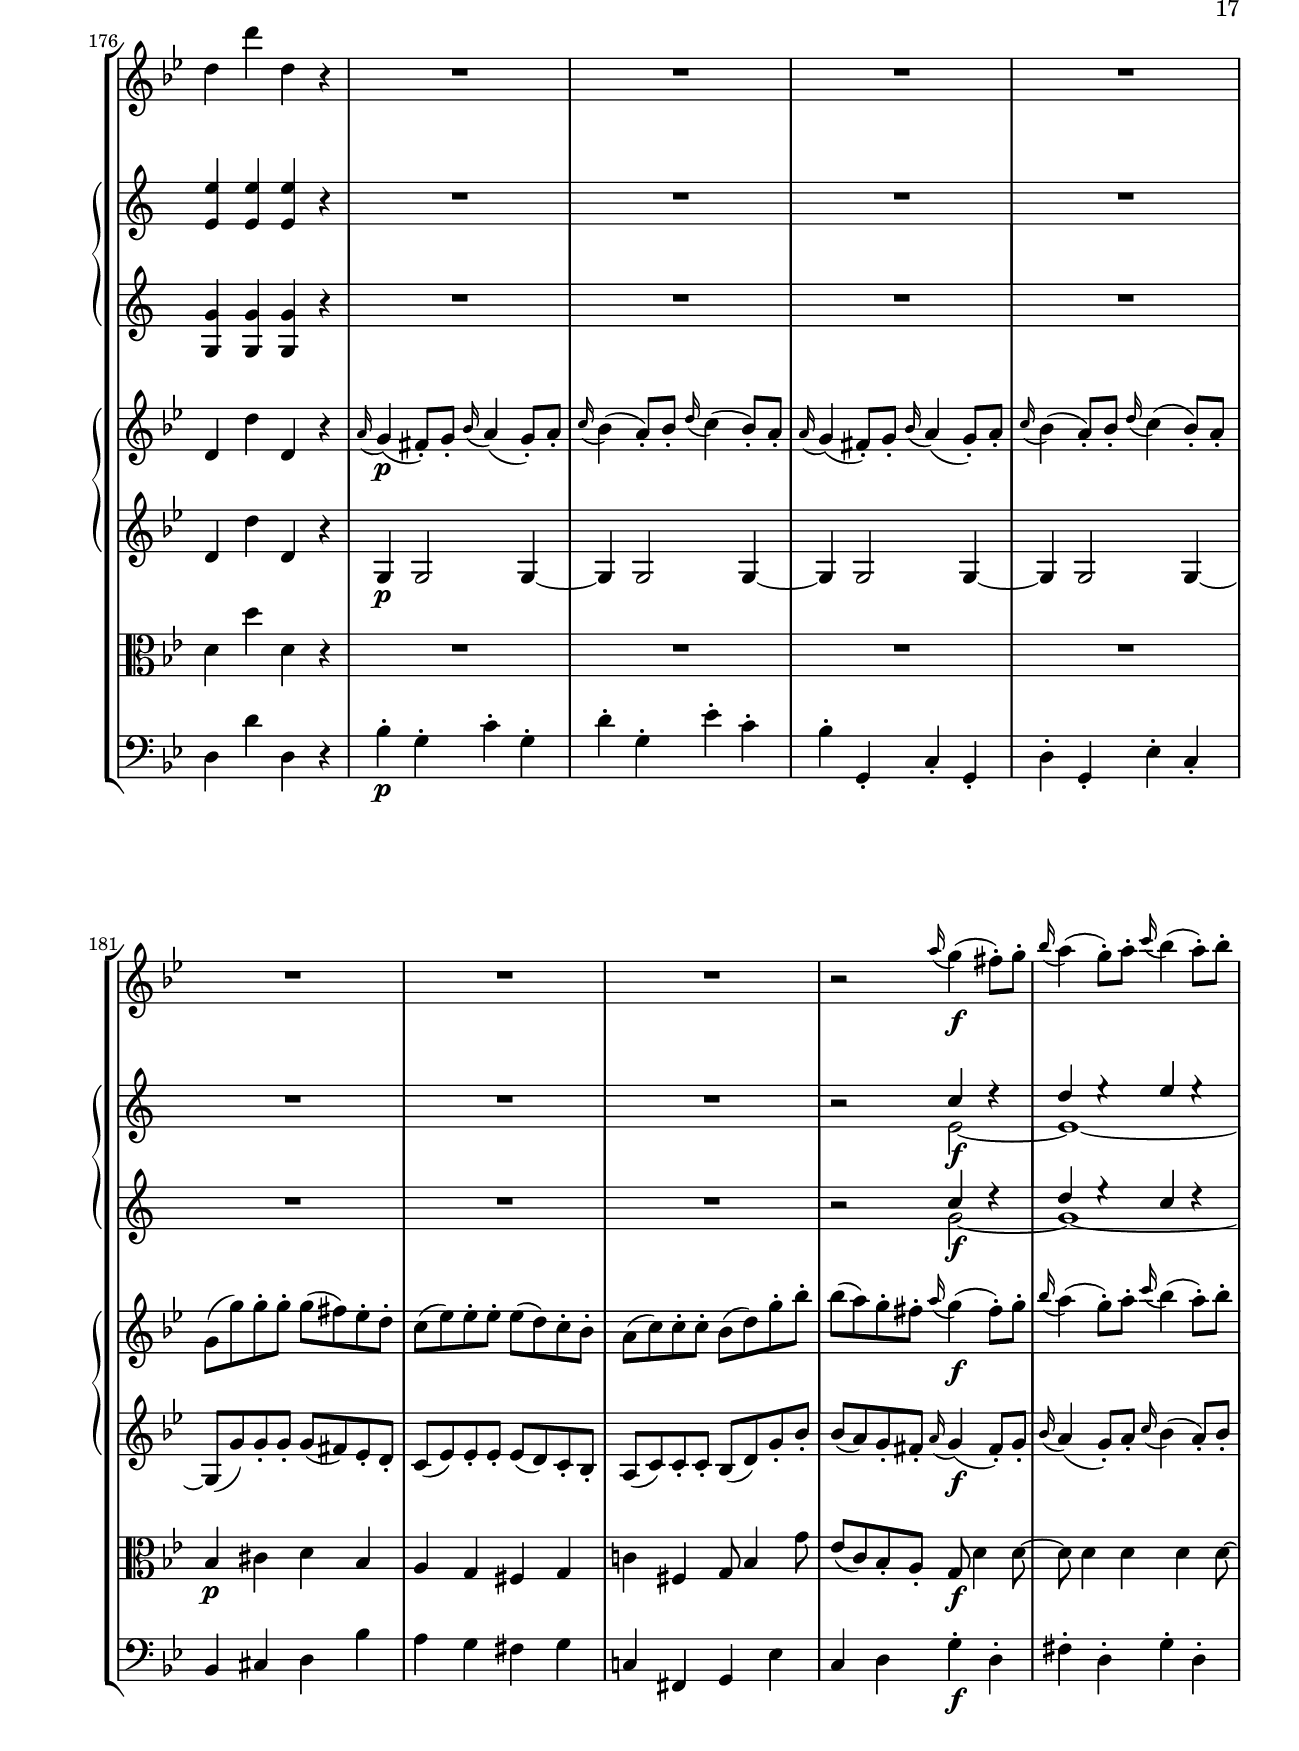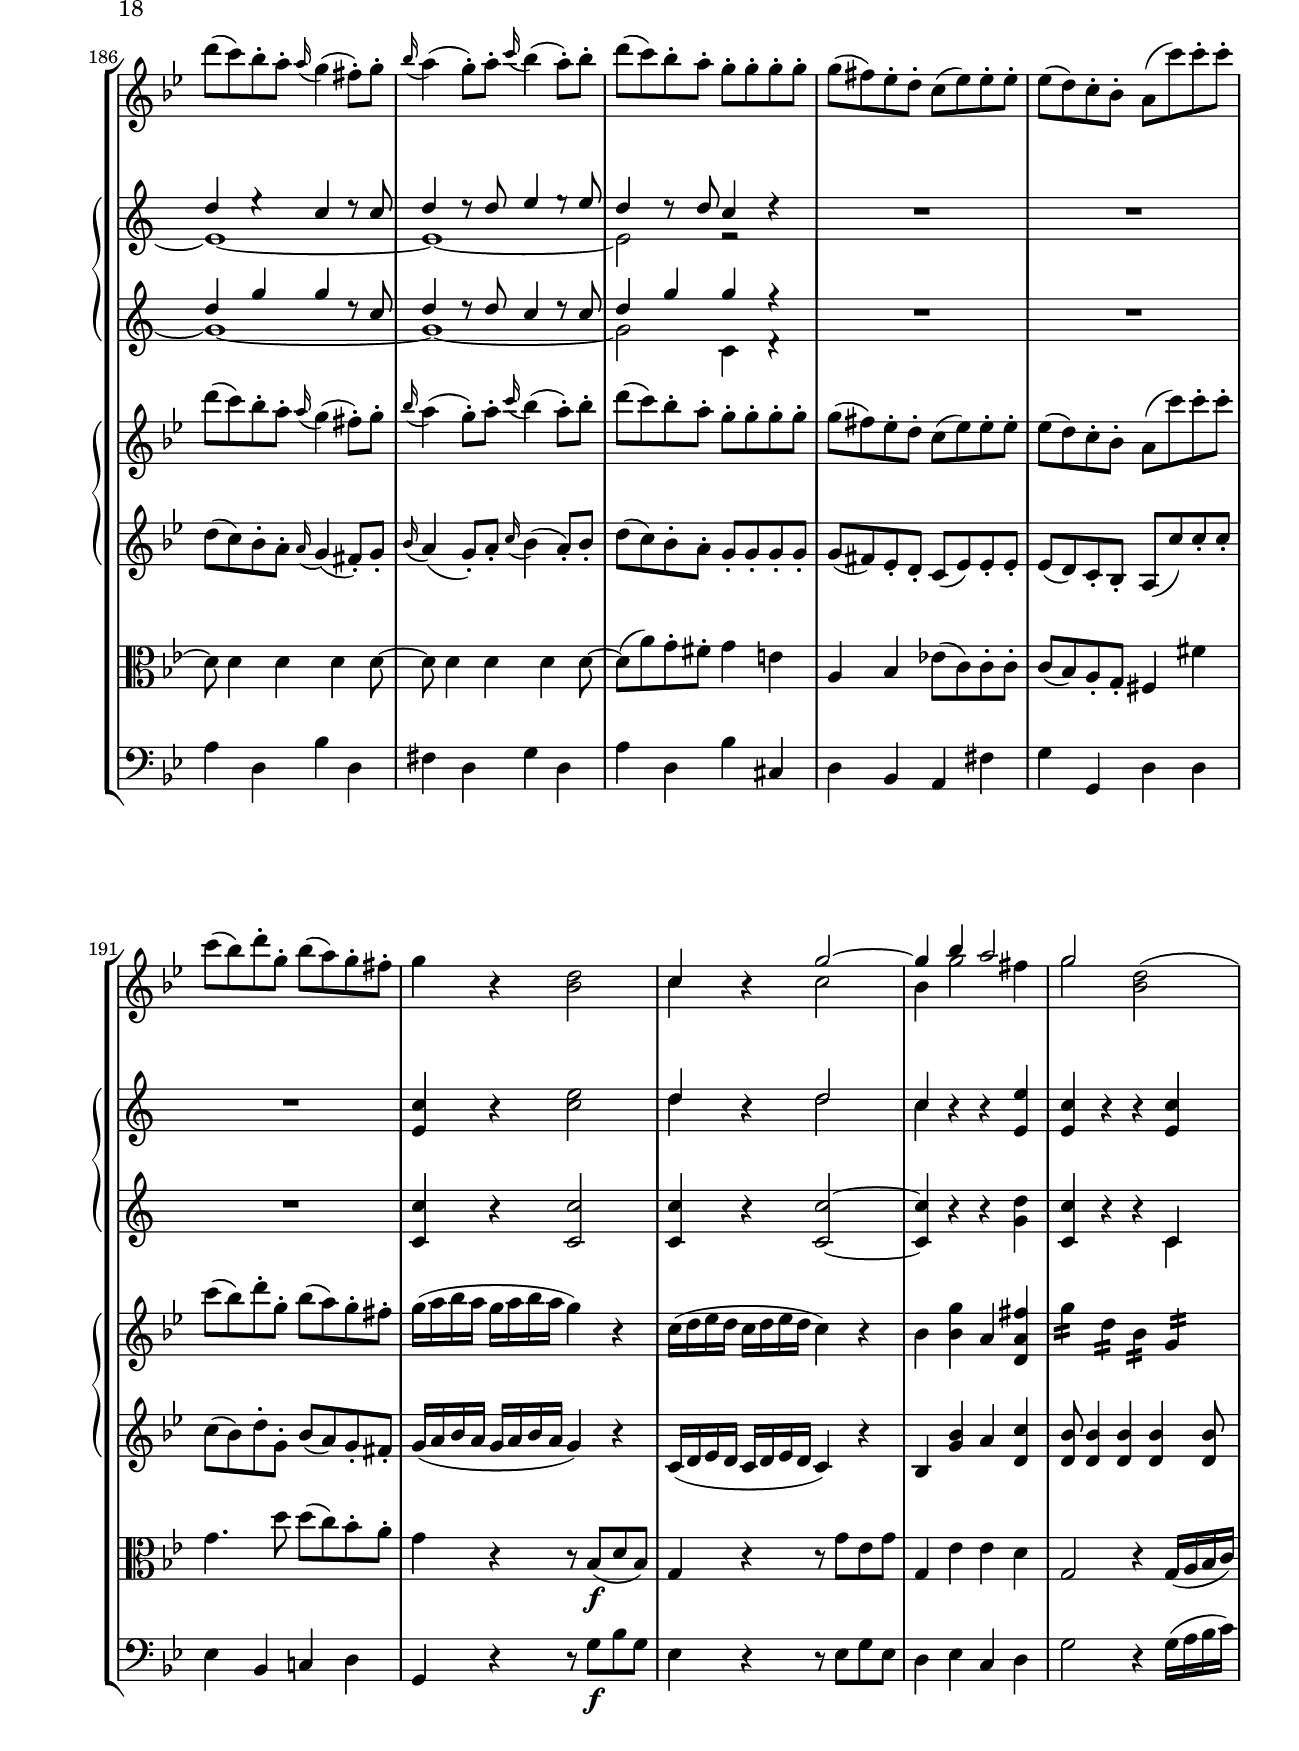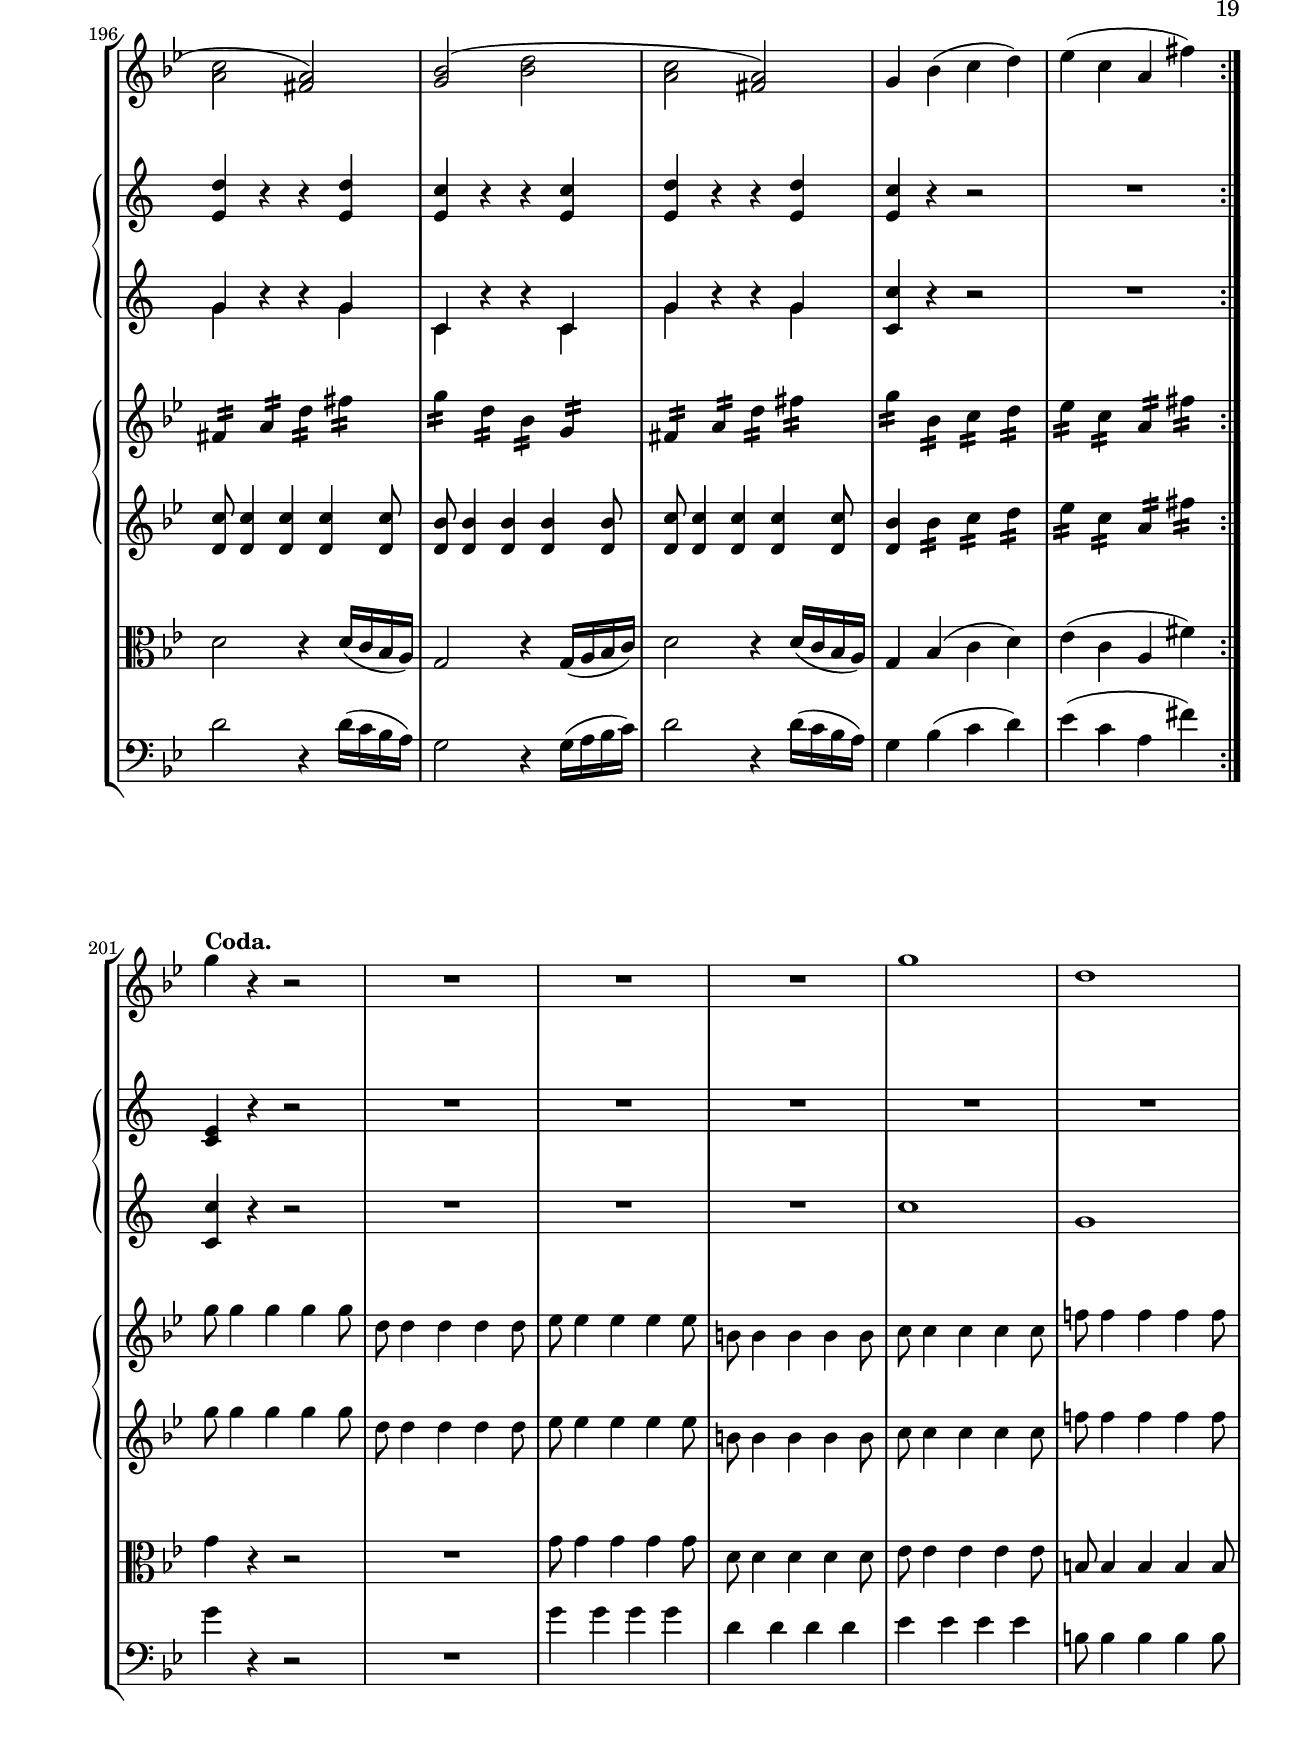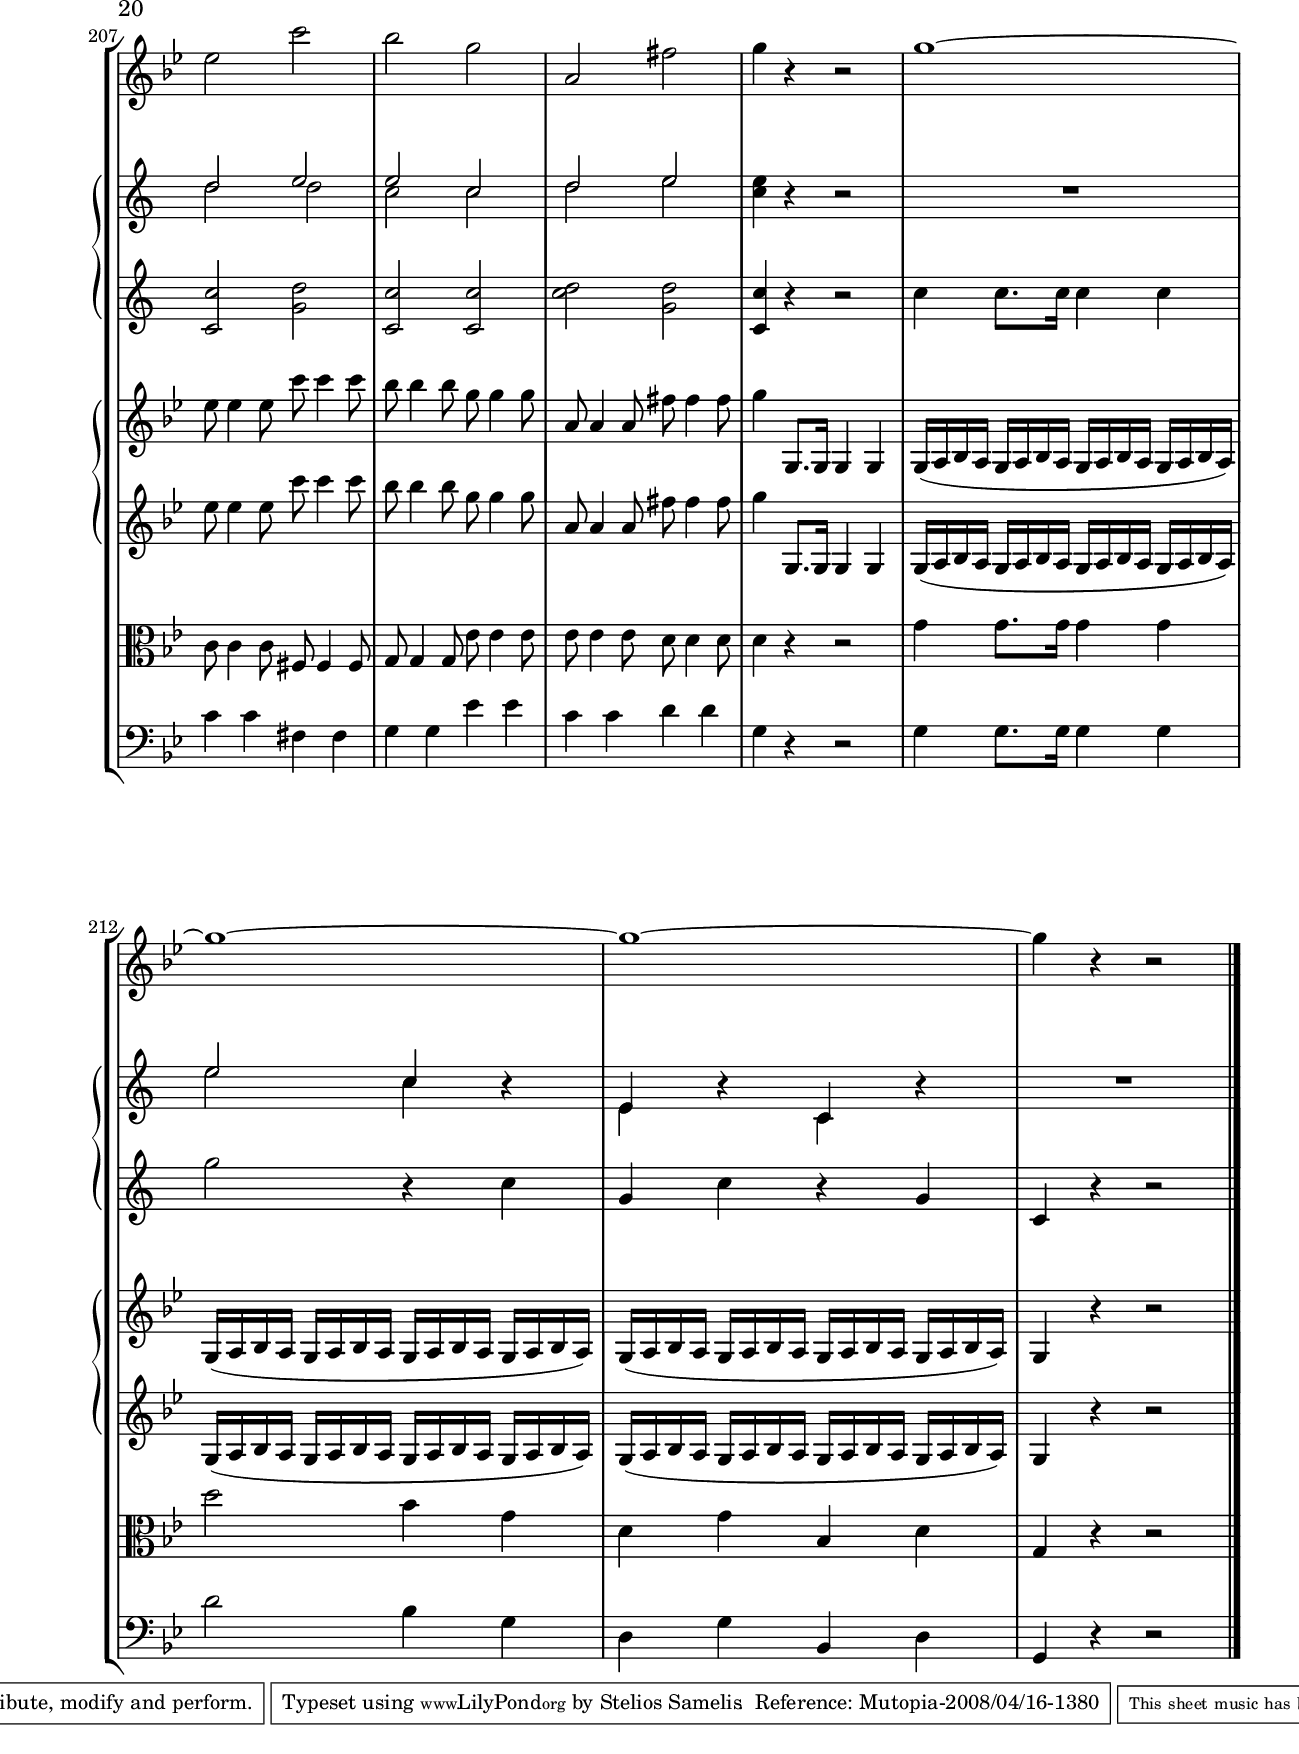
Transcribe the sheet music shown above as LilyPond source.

\version "2.10.3"

\version "2.10.3"

 oboi = {
 \set Staff.instrumentName = "Oboi."
 \set Staff.midiInstrument = "oboe"
 \clef treble
 \key g \minor
 \time 4/4
 \override Score.MetronomeMark #'transparent = ##t
 \tempo 4 = 152
 \repeat volta 2 {
 g''1\f^\markup { \bold "Allegro con brio" } d''1 ees''1 fis'1 g'4 r bes''16( a'' g'' fis'' g''4\staccato)
 r2 bes''16( a'' g'' fis'' g''4\staccato) r2 c'''16( bes'' a'' g'' a''4\staccato)
 r2 c'''16( bes'' a'' g'' a''4\staccato) r2 d'''16( c''' bes'' a'' bes''4\staccato) bes''16( a'' g'' fis'' g''4\staccato)
 g''16( f'' ees'' d'') ees''( d'' c'' bes') c''8. c''16 bes'8. bes'16 a'8. a'16 g'8. g'16 fis'4\staccato d''\staccato r2
 g''1 d'' ees'' fis' << { g''1^\fp d'' ees'' fis' g' g'' bes'' cis''
 d''4._\markup { \italic "dim." }( cis''8 d'' cis'' d'' cis'') d''4.( cis''8 d'' cis'' d'' cis'')
 d''4\pp d''4\rest d'' d''\rest d''4 d''\rest g''2\rest } \\ { g'4 g'4\rest r2 R1 R1 R1 R1 R1 R1 R1 R1 R1 R1 R1 } >>
 bes'1\f bes''1 a''4 r r2 R1 bes'1 bes''1 a''4 r r2 R1 r2 <d'' bes''>2 r <d'' bes''> r <bes' g''> r <bes' g''>
 r2 <ees'' c'''> r <ees'' c'''> r <a' ees''> r <a' ees''> r <d'' bes''> r <d'' bes''> r <g' ees''> r <g' ees''> R1
 ees''4 c'' a' f' R1 bes''4 f'' d'' bes' R1 bes''4 f'' des'' bes' R1 des''4 bes' g' e' f' ges' f' e' f'4 f'' f' r4
 R1 R1 R1 R1 R1 R1 R1 r2 \appoggiatura c''16 bes'4\f( a'8\staccato) bes'\staccato
 \appoggiatura d''16 c''4( bes'8\staccato) c''\staccato \appoggiatura ees''16 d''4( c''8\staccato) d''\staccato
 f''8( ees'') d''\staccato c''\staccato bes'4 f'' << { f''1~ f''2 } \\ { f'1~ f'2 } >>
 bes'8( bes'') bes''\staccato bes''\staccato bes''( a'') g''\staccato f''\staccato
 ees''!( g'') g''\staccato g''\staccato g''( f'') ees''\staccato d''\staccato c''( ees'') ees''\staccato ees''\staccato
 ees''8( d'') f''\staccato bes'\staccato d''( c'') bes'\staccato a'\staccato bes'4 r4 <d'' bes''>2
 <bes' g''>4 r4 <bes' g''>2 <bes' f''>4 <d'' bes''> << { c''4 } \\ { c''4 } >> <ees'' a''>4
 << { bes''2 f'' } \\ { d''1 } >> <c'' ees''>2( <a' c''>) <bes' d''>( <d'' f''>) <c'' ees''>( <a' c''>)
 bes'4 bes'( c'' d'') ees''( c'' a' fis'') }
 \repeat volta 2 {
 g''4 g'( aes' bes') c'' aes'( f'! d'') ees'' ees'( f' g') aes'( f' d' b') c''1 <g' ees''>1 <fis' d''>1 <a' fis''>1
 << { g''1~ g''1 e''1 g''1 f''1 gis''1 a''1^\fp cis''1 d''1 gis'1 a'4 } \\
 { d''1 bes'1 cis''1~ cis''2 e''4 cis'' d''1~ d''1 cis''4 r r2 R1 R1 R1 c'4\rest } >>
 << { s4 s2 s1 d'''1^\fp fis''1 g''1 cis''1 d''4 s4 s2 s1 s1 } \\
 { a''4\f( bes'' gis'') a''4( g''! f'' e'') d''4 b'4\rest r2 R1 R1 R1 e'4\rest d''4\f( ees''! cis'')
 d''\staccato c''!( bes' a') g'4 g'4\rest r2 } >> R1 R1 R1 R1 R1 fis'1\p\< fis''1\!
 g''1\f d''1 ees''1 fis'1 g'4 r bes''16( a'' g'' fis'' g''4\staccato) r2 bes''16( a'' g'' fis'' g''4\staccato)
 r2 c'''16( bes'' a'' g'' a''4\staccato) r2 c'''16( bes'' a'' g'' a''4\staccato)
 r2 d'''16( c''' bes'' a'' bes''4\staccato) bes''16( a'' g'' fis'' g''4\staccato) g''16( f'' ees'' d'') ees''( d'' c'' bes')
 c''8. c''16 bes'8. bes'16 a'8. a'16 g'8. g'16 fis'4\staccato d''\staccato r2 g''1 d'' ees'' fis'
 << { g''1^\fp d''1 ees''1 fis'1 g'1 g''1 bes''1 cis''1
 d''4._\markup { \italic "decresc." }( cis''8 d'' cis'' d'' cis'') d''4.( cis''8 d'' cis'' d'' cis'')
 d''4^\pp d''4\rest d'' d''4\rest d'' d''4\rest d''2\rest } \\ { g'4 r r2 R1 R1 R1 R1 R1 R1 R1 R1 R1 R1 R1 } >>
 g'1\f g''1 fis''4 r r2 R1 g'1 g''1 fis''4 r r2 R1 r2 <d'' bes''>2 r <d'' bes''> r <g' ees''> r <g' ees''>
 r2 <c'' a''> r <c'' a''> r <f'! d''> r <f' d''> r <bes' g''> r <bes' g''> r <ees' c''> r <ees' c''>
 R1 c'''4 a'' fis'' d'' R1 g''4 d'' bes' g' R1 aes''4 f''! d'' b' R1 c'''4 g'' ees'' c'' R1 bes''!4 g'' e'' cis''
 d''4 ees''! d'' cis'' d''4 d''' d'' r R1 R1 R1 R1 R1 R1 R1 r2 \appoggiatura a''16 g''4\f( fis''8\staccato) g''\staccato
 \appoggiatura bes''16 a''4( g''8\staccato) a''\staccato \appoggiatura c'''16 bes''4( a''8\staccato) bes''\staccato
 d'''8( c''') bes''\staccato a''\staccato \appoggiatura a''16 g''4( fis''8\staccato) g''\staccato
 \appoggiatura bes''16 a''4( g''8\staccato) a''\staccato \appoggiatura c'''16 bes''4( a''8\staccato) bes''\staccato
 d'''8( c''') bes''\staccato a''\staccato g''\staccato g''\staccato g''\staccato g''\staccato
 g''8( fis'') ees''\staccato d''\staccato c''( ees'') ees''\staccato ees''\staccato
 ees''( d'') c''\staccato bes'\staccato a'( c''') c'''\staccato c'''\staccato c'''( bes'') d'''\staccato g''\staccato
 bes''( a'') g''\staccato fis''\staccato g''4 r <bes' d''>2 << { c''4 } \\ { c''4 } >> r4
 << { g''2~ g''4 bes'' a''2 g''2 } \\ { c''2 bes'4 g''2 fis''4 g''2 } >> <bes' d''>2( <a' c''> <fis' a'>)
 <g' bes'>2( <bes' d''> <a' c''> <fis' a'>) g'4 bes'( c'' d'') ees''( c'' a' fis'') }
 g''4^\markup { \bold "Coda." } r4 r2 R1 R1 R1 g''1 d''1 ees''2 c''' bes'' g'' a' fis'' g''4 r r2
 g''1~ g''1~ g''1~ g''4 r r2 \bar "|."
}

\version "2.10.3"

 cornib = {
 \set Staff.instrumentName = "Corni in B."
 \set Staff.midiInstrument = "english horn"
 \clef treble
 \key c \major
 \time 4/4
 \repeat volta 2 {
 R1 R1 R1 R1 r2 <e' c''>2\f r2 <e' c''> r <e' d''> r <e' d''> r2 <e' e''>4 <c' c''> <c' c''>4 r r2
 << { d''4 c'' } \\ { d''4 c'' } >> r2 << { e'4\staccato e'\staccato } \\ { e'4 e' } >> r2 <e' c''>1~ <e' c''>1 <d'' d''>1
 <e' e''>1 << { e'4 } \\ { e'4 } >> r4 r2 R1 R1 R1 R1 R1 R1 R1 R1 R1 R1 R1 <g' c''>4\f r r2 R1 g'1 f''1
 e''4 << { c''8 c'' } \\ { c''4 } >> <c' c''>4 r4 <e' e''>4 <c' c''>8 <c' c''> <c' c''>4 r4 g'1 f''1
 e''4 << { c''8 c'' } \\ { c''4 } >> <c' c''>4 r4 <e' e''>4 <c' c''>8 <c' c''> <c' c''>4 r4 <c' c''>4 r r2 <c' c''>4 r r2
 d''4 d''8 d'' d''4 r d''4 d''8 d'' d''4 r <g' e''>4 <g' e''>8 <g' e''> <g' e''>4 r <g' e''>4 <g' e''>8 <g' e''> <g' e''>4 r
 <e' c''>4 <e' c''>8 <e' c''> <e' c''>4 r <e' c''>4 <e' c''>8 <e' c''> <e' c''>4 r d''4 d''8 d'' d''4 r d''4 d''8 d'' d''4 r R1
 f''4 d'' g'2 R1 c''4 g' e' c' R1 c''4 g' c'2 R1 c'1 g'4 r r2 g'4 g' g' r4 R1 R1 R1 R1 R1 R1
 R1 R1 g'1\f~ g'2 <e' c''>4 r8 <e' c''> <g' d''>4 r8 <g' d''> <c'' e''>4 r8 <c'' e''>
 <e'' g''>8 <d'' f''> <c'' e''> <g' d''> <c' c''>4 r4 R1 R1 R1 <e' c''>4 r <c' c''>2 <c' c''>4 r <c' c''>2
 <c' c''>4 <c'' e''> <c'' d''> <g' d''> <e' c''>4 r r c' g' r r g' c' r r c' g'4 r r g' c' r r2 R1 }
 \repeat volta 2 { R1 R1 c'4 r r2 R1 R1 R1 R1 R1 <e' c''>4 r r2 <e' c''>4 r r2 << { c'4 } \\ { c'4 } >> r4 r2 R1
 <g' e''>4 r r2 <g' e''>4 r r2 R1 R1 R1 R1 R1 R1 R1 R1 R1 R1 R1 R1 R1 R1 R1 R1 R1 R1
 <e' d''>1\p\<~ <e' d''>1\!
 <e' c''>4\f r4 r2 R1 R1 R1 r2 <e' c''>2\f r2 <e' c''> r <e' d''> r <e' d''> r2 <e' e''>4 <c' c''> <c' c''>4 r r2
 << { d''4 c'' } \\ { d''4 c'' } >> r2 << { e'4\staccato e'\staccato } \\ { e'4 e' } >> r2 <e' c''>1~ <e' c''>1 <d'' d''>1
 <e' e''>1 << { e''4 } \\ { e''4 } >> r4 r2 R1 R1 R1 R1 R1 R1 R1 R1 R1 R1 R1
 <c' e'>4\f r r2 R1 e'1 d''1 c''4 r r2 <c' c''>4 r r2 e'1 d''1 c''4 r r2 <c' c''>4 r r2 << { d''4 } \\ { d''4 } >> r4 r2
 << { d''4 } \\ { d''4 } >> r4 r2 <g' d''>4 <g' d''>8 <g' d''> <g' d''>4 r <g' d''>4 <g' d''>8 <g' d''> <g' d''>4 r
 <g' c''>4 <g' c''>8 <g' c''> <g' c''>4 r <g' c''>4 <g' c''>8 <g' c''> <g' c''>4 r
 <c' c''>4 <c' c''>8 <c' c''> <c' c''>4 r <c' c''>4 <c' c''>8 <c' c''> <c' c''>4 r d''4 d''8 d'' d''4 r d''4 d''8 d'' d''4 r
 R1 d''4 d'' e'2 R1 r4 e'4 c'2 R1 g'4 g' g'2 R1 R1 R1 <c' c''>1 <e' e''>4 r4 r2 <e' e''>4 <e' e''> <e' e''> r
 R1 R1 R1 R1 R1 R1 R1 r2 << { c''4 d''4\rest d''4 e''4\rest e''4 e''4\rest d''4 e''4\rest c''4 d''8\rest c''8
 d''4 d''8\rest d''8 e''4 e''8\rest e''8 d''4 d''8\rest d''8 c''4 d''4\rest } \\ { e'2\f~ e'1~ e'1~ e'1~ e'2 e'2\rest } >>
 R1 R1 R1 <e' c''>4 r <c'' e''>2 << { d''4 } \\ { d''4 } >> r4 << { d''2 c''4 } \\ { d''2 c''4 } >> r4 r <e' e''>
 <e' c''>4 r r <e' c''> <e' d''> r r <e' d''> <e' c''> r r <e' c''> <e' d''> r r <e' d''> <e' c''> r r2 R1 }
 <c' e'>4 r r2 R1 R1 R1 R1 R1 << { d''2 e'' e'' c'' d'' e'' } \\ { d''2 d'' c'' c'' d'' e'' } >> <c'' e''>4 r r2 R1
 << { e''2 c''4 } \\ { e''2 c''4 } >> r4 << { e'4 } \\ { e'4 } >> r4 << { c'4 } \\ { c'4 } >> r4 R1 \bar "|."
}

\version "2.10.3"

 cornig = {
 \set Staff.instrumentName = "Corni in G."
 \set Staff.midiInstrument = "english horn"
 \clef treble
 \key c \major
 \time 4/4
 \repeat volta 2 { R1 R1 R1 R1 r2 <c' c''>2\f r <c' c''> r <g' d''> r <g' d''>
 r2 << { g'4 } \\ { g'4 } >> r4 r4 <c' c''> <c' c''> r
 r2 << { d''4 c'' g'\staccato g'\staccato } \\ { d''4 c'' g' g' } >> r2 R1 R1 R1
 R1 c'1\fp~ c'1~ c'1~ c'1~ c'1~ c'1~ c'1~ c'1 g1~ g1~ g4\pp r g4 r g4 r r2
 g'4\f r r2 R1 R1 R1 g'4 r r2 g'4 r r2 R1 R1 g'4 r r2 g'4 r r2 <c' c''>4 <c' c''>8 <c' c''> <c' c''>4 r
 <c' c''>4 <c' c''>8 <c' c''> <c' c''>4 r d''4 d''8 d'' d''4 r d''4 d''8 d'' d''4 r
 <g' d''>4 <g' d''>8 <g' d''> <g' d''>4 r <g' d''>4 <g' d''>8 <g' d''> <g' d''>4 r
 <c' c''>4 <c' c''>8 <c' c''> <c' c''>4 r <c' c''>4 <c' c''>8 <c' c''> <c' c''>4 r c''4 c''8 c'' c''4 r c''4 c''8 c'' c''4 r
 R1 R1 R1 R1 R1 R1 R1 R1 R1 R1 R1 R1 R1 R1 R1 R1 R1 R1 R1 R1 R1 R1 R1 R1 R1 R1 R1 R1 R1 R1 R1
 R1 R1 R1 }
 \repeat volta 2 { <c' c''>4\f r r2 R1 << { c'4 } \\ { c'4 } >> r4 r2 R1 <c' c''>4 r r2 <c' c''>4 r r2 <g' d''>4 r r2 <g' d''>4 r r2
 <c' c''>4 r r2 <c' c''>4 r r2 <c' c''>4 r r2 <c'' d''>4 r r2 <g' d''>4 r r2 << { g'4 } \\ { g'4 } >> r4 r2 <c'' d''>4 r r2 R1
 R1 R1 R1 R1 << { g'4 } \\ { g'4 } >> r4 r2 R1 R1 R1 R1 R1 << { c'4 } \\ { c'4 } >> r4 r2 R1
 R1 R1 R1 R1 <g' d''>\p\<~ <g' d''>1\!
 <c' c''>4\f r r2 R1 R1 R1 r2 <c' c''>2\f r <c' c''> r <g' d''> r <g' d''> r2 << { g'4 } \\ { g'4 } >> r4 r4 <c' c''> <c' c''> r
 r2 << { d''4 c'' g'\staccato g'\staccato } \\ { d''4 c'' g' g' } >> r2 R1 R1 R1 R1
 c'1\fp~ c'1~ c'1~ c'1~ c'1~ c'1~ c'1~ c'1 g1^\markup { \italic "decresc." }~ g1~ g4^\pp r4 g r g4 r r2
 <c' c''>4\f r r2 R1 g'1 f''1 r4 c''8 c'' c''4 r r4 <c' c''>8 <c' c''> <c' c''>4 r g'1 f''1 r4 c''8 c'' c''4 r
 r4 <c' c''>8 <c' c''> <c' c''>4 r <c' c''>4 <c' c''>8 <c' c''> <c' c''>4 r <c' c''>4 <c' c''>8 <c' c''> <c' c''>4 r
 d''4 r r2 d''4 r r2 g'4 g'8 g' g'4 r g'4 g'8 g' g'4 r <c' c''>4 <c' c''>8 <c' c''> <c' c''>4 r
 <c' c''>4 <c' c''>8 <c' c''> <c' c''>4 r d''4 d''8 d'' d''4 r d''4 d''8 d'' d''4 r
 R1 f''4 d'' g'2 R1 c''4 g' c'2 R1 g'4 g' g'2 R1 <c' c''>1 R1 <c' c''>1 <g g'>4 r r2 <g g'>4 <g g'> <g g'> r
 R1 R1 R1 R1 R1 R1 R1 r2 << { c''4 d''4\rest d''4 e''4\rest c''4 d''4\rest d''4 g''4 g''4 d''8\rest c''8
 d''4 d''8\rest d''8 c''4 d''8\rest c''8 d''4 g''4 g''4 f''4\rest } \\ { g'2\f~ g'1~ g'1~ g'1~ g'2 c'4 d'4\rest } >>
 R1 R1 R1 <c' c''>4 r <c' c''>2 <c' c''>4 r <c' c''>2~ <c' c''>4 r r <g' d''> <c' c''>4 r r << { c'4 g' } \\ { c'4 g' } >> r4 r
 << { g'4 c' } \\ { g'4 c' } >> r4 r << { c'4 g' } \\ { c'4 g' } >> r4 r << { g'4 } \\ { g'4 } >> <c' c''>4 r r2 R1 }
 <c' c''>4 r r2 R1 R1 R1 c''1 g'1 <c' c''>2 <g' d''> <c' c''> <c' c''> <c'' d''> <g' d''> <c' c''>4 r r2
 c''4 c''8. c''16 c''4 c'' g''2 r4 c'' g'4 c'' r g' c'4 r r2 \bar "|."
}

\version "2.10.3"

 violinoone = {
 \set Staff.instrumentName = "Violino I."
 \set Staff.midiInstrument = "violin"
 \clef treble
 \key g \minor
 \time 4/4
 \repeat volta 2 { g''8\f g''4 g'' g'' g''8 d''8 d''4 d'' d'' d''8 ees''8 ees''4 ees'' ees'' ees''8 fis'8 fis'4 fis' fis' fis'8
 g'8 bes' d'' g'' bes''16( a'' g'' fis'' g''4\staccato) g'8 bes' d'' g'' bes''16( a'' g'' fis'' g''4\staccato)
 a'8 c'' fis'' a'' c'''16( bes'' a'' g'' a''4\staccato) a'8 c'' fis'' a'' c'''16( bes'' a'' g'' a''4\staccato)
 bes'8 d'' g'' bes'' d'''16( c''' bes'' a'' bes''4\staccato) bes''16( a'' g'' fis'' g''4\staccato)
 g''16( f'' ees'' d'') ees''( d'' c'' bes') c''8. c''16 bes'8. bes'16 a'8. a'16 g'8. g'16 fis'4\staccato d''\staccato r2
 g''8 g''4 g'' g'' g''8 d''8 d''4 d'' d'' d''8 ees''8 ees''4 ees'' ees'' ees''8 fis'8 fis'4 fis' fis' fis'8
 g'4 d'4\p d' d' r d' d' d' r ees' ees' ees' r c' c' c' r bes bes bes r d' d' d' r g' g' g' r bes' bes' g'
 fis'4._\markup { \italic "dim." }( g'8 fis' g' fis' g') fis'4.( g'8 fis' g' fis' g') fis'4\pp r fis' r fis' r r2
 bes'1\f bes''1 a''32( g'' f''8.) f''8\staccato f''\staccato f''4\staccato r a''32( g'' f''8.) f''8\staccato f''\staccato f''4\staccato r
 bes'1 bes''1 a''32( g'' f''8.) f''8\staccato f''\staccato f''4\staccato r a''32( g'' f''8.) f''8\staccato f''\staccato f''4\staccato r
 bes'4:16 d''4:16 f''4:16 bes''4:16 d'''4:16 bes''4:16 f''4:16 d''4:16 g''8 g''4 g'' g'' g''8~ g''8 g''4 g'' g'' g''8
 a'4 c''4:16 ees''4:16 a''4:16 c'''4:16 a''4:16 ees''4:16 c''4:16 f''8 f''4 f'' f'' f''8~ f''8 f''4 f'' f'' f''8
 g'4:16 bes'4:16 d''4:16 g''4:16 bes''4:16 g''4:16 d''4:16 bes'4:16 ees''8 ees''4 ees'' ees'' ees''8~
 ees''8 ees''4 ees'' ees'' ees''8 ees'''4:16 c'''4:16 a''4:16 f''4:16 ees''4:16 c''4:16 a'4:16 f'4:16
 d'''4:16 bes''4:16 f''4:16 d''4:16 bes'4:16 f'4:16 d'4:16 bes4:16 des'''4:16 bes''4:16 f''4:16 des''4:16
 bes'4:16 f'4:16 des'4:16 bes4:16 des'''4:16 bes''4:16 g''4:16 e''4:16 des''4:16 bes'4:16 g'4:16 e'4:16
 f'4:16 ges'4:16 f'4:16 e'4:16 f'4 f'' f' r
 \appoggiatura c''16 bes'4\p( a'8\staccato) bes'\staccato \appoggiatura d''16 c''4( bes'8\staccato) c''\staccato
 \appoggiatura ees''16 d''4( c''8\staccato) d''\staccato \appoggiatura f''16 ees''4( d''8\staccato) c''\staccato
 \appoggiatura c''16 bes'4( a'8\staccato) bes'\staccato \appoggiatura d''16 c''4( bes'8\staccato) c''\staccato
 \appoggiatura ees''16 d''4( c''8\staccato) d''\staccato \appoggiatura f''16 ees''4( d''8\staccato) c''\staccato
 bes'8( bes'') bes''\staccato bes''\staccato bes''( a'') g''\staccato f''\staccato
 ees''( g'') g''\staccato g''\staccato g''( f'') ees''\staccato d''\staccato
 c''( ees'') ees''\staccato ees''\staccato ees''( d'') f''\staccato bes'\staccato
 d''8( c'') bes'\staccato a'\staccato \appoggiatura c''16 bes'4\f( a'8\staccato) bes'\staccato
 \appoggiatura d''16 c''4( bes'8\staccato) c''\staccato \appoggiatura ees''16 d''4( c''8\staccato) d''\staccato
 f''8( ees'') d''\staccato c''\staccato \appoggiatura c''16 bes'4( a'8\staccato) bes'\staccato
 \appoggiatura d''16 c''4( bes'8\staccato) c''\staccato \appoggiatura ees''16 d''4( c''8\staccato) d''\staccato
 f''8( ees'') d''\staccato c''\staccato bes'8( bes'') bes''\staccato bes''\staccato
 bes''( a'') g''\staccato f''\staccato ees''( g'') g''\staccato g''\staccato g''( f'') ees''\staccato d''\staccato
 c''8( ees'') ees''\staccato ees''\staccato ees''( d'') f''\staccato bes'\staccato d''( c'') bes'\staccato a'\staccato
 bes'8 c''16 d'' ees'' f'' g'' a'' bes''4 r g'8 a'16 bes' c'' d'' ees'' f'' g''4 r f''4 <d'' bes''> c'' <c'' a''>
 bes''4:16 f''4:16 d''4:16 bes'4:16 a'4:16 c''4:16 f''4:16 a''4:16 bes''4:16 f''4:16 d''4:16 bes'4:16
 a'4:16 c''4:16 f''4:16 a''4:16 bes''4:16 bes'4:16 c''4:16 d''4:16 ees''4:16 c''4:16 a'4:16 fis''4:16 }
 \repeat volta 2 {
 g''4:16 g'4:16 aes'4:16 bes'4:16 c''4:16 aes'4:16 f'!4:16 d''4:16 ees''4:16 ees'4:16 f'4:16 g'4:16
 aes'4:16 f'4:16 d'4:16 b'4:16 c''4 g' ees'' r8 g' c''4 g' ees'' r8 c'' d''4 a'! fis'' r8 a'
 d''4 a' fis'' r8 d'' g''4 d'' bes'' r8 d'' g''4 d'' bes'' r8 d'' cis''4 g' e'' r8 e'' g''4 a' e''' r8 g'' f''4 a' d''' r8 d''
 f''4 d' d''' r8 gis'' a''4 e'\p e' e' r4 g' g' g' r4 f' f' f' r4 f' f' f' e'4 a'4:16\f bes'4:16 gis'4:16 a'4:16 g'!4:16 f'4:16 e'4:16
 d'4\p a' a' a' r4 c'' c'' c'' r bes' bes' bes' r bes' bes' bes' a'4\f d'4:16 ees'!4:16 cis'4:16 d'4:16 c'!4:16 bes4:16 a4:16
 g8 d''\staccato d''( ees''!) ees''2 r8 cis''\staccato cis''( d'') d''2
 r8 b'8\staccato b'( c'') c''2 r8 b'\staccato b'( c'') c''2 r8 g''\staccato g''( fis'') fis''2 r8 g''\staccato g''( fis'') fis''2 R1 R1
 g''8\f g''4 g'' g'' g''8 d''8 d''4 d'' d'' d''8 ees''8 ees''4 ees'' ees'' ees''8 fis'8 fis'4 fis' fis' fis'8
 g'8 bes' d'' g'' bes''16( a'' g'' fis'' g''4\staccato) g'8 bes' d'' g'' bes''16( a'' g'' fis'' g''4\staccato)
 a'8 c'' fis'' a'' c'''16( bes'' a'' g'' a''4\staccato) a'8 c'' fis'' a'' c'''16( bes'' a'' g'' a''4\staccato)
 bes'8 d'' g'' bes'' d'''16( c''' bes'' a'' bes''4\staccato) bes''16( a'' g'' fis'' g''4\staccato)
 g''16( f'' ees'' d'') ees''( d'' c'' bes') c''8. c''16 bes'8. bes'16 a'8. a'16 g'8. g'16 fis'4\staccato d''\staccato r2
 g''8 g''4 g'' g'' g''8 d''8 d''4 d'' d'' d''8 ees''8 ees''4 ees'' ees'' ees''8 fis'8 fis'4 fis' fis' fis'8
 g'4 d'4\p d' d' r d' d' d' r ees' ees' ees' r c' c' c' r bes bes bes r d' d' d' r g' g' g' r bes' bes' g'
 fis'4._\markup { \italic "decresc." }( g'8 fis' g' fis' g') fis'4.( g'8 fis' g' fis' g') fis'4\pp r fis' r fis' r r2
 g'1\f g''1 fis''32( ees'' d''8.) d''8\staccato d''\staccato d''4\staccato r4
 fis''32( ees'' d''8.) d''8\staccato d''\staccato d''4\staccato r4
 g'1 g''1 fis''32( ees'' d''8.) d''8\staccato d''\staccato d''4\staccato r4
 fis''32( ees'' d''8.) d''8\staccato d''\staccato d''4\staccato r4 g'4:16 bes'4:16 d''4:16 g''4:16
 bes''4:16 g''4:16 d''4:16 bes'4:16 ees''8 ees''4 ees'' ees'' ees''8~ ees''8 ees''4 ees'' ees'' ees''8
 f'!4:16 a'4:16 c''4:16 f''!4:16 a''4:16 f''4:16 c''4:16 a'4:16 d''8 d''4 d'' d'' d''8~ d''8 d''4 d'' d'' d''8
 ees'4:16 g'4:16 bes'4:16 ees''4:16 g''4:16 ees''4:16 bes'4:16 g'4:16 c''8 c''4 c'' c'' c''8~ c''8 c''4 c'' c'' c''8
 c'''4:16 a''4:16 fis''4:16 d''4:16 c''4:16 a'4:16 fis'4:16 d'4:16 bes''4:16 g''4:16 d''4:16 bes'4:16
 g'4:16 d'4:16 bes4:16 g4:16 aes''4:16 f''!4:16 d''4:16 b'4:16 aes'4:16 f'!4:16 d'4:16 b4:16
 c'''4:16 g''4:16 ees''4:16 b'4:16 c''4:16 g'4:16 ees'4:16 c'4:16 bes''!4:16 g''4:16 e''4:16 cis''4:16
 bes'4:16 g'4:16 e'4:16 cis'4:16 d'4:16 ees'!4:16 d'4:16 cis'4:16 d'4 d'' d' r
 \appoggiatura a'16 g'4\p( fis'8\staccato) g'\staccato \appoggiatura bes'16 a'4( g'8\staccato) a'\staccato
 \appoggiatura c''16 bes'4( a'8\staccato) bes'\staccato \appoggiatura d''16 c''4( bes'8\staccato) a'\staccato
 \appoggiatura a'16 g'4( fis'8\staccato) g'\staccato \appoggiatura bes'16 a'4( g'8\staccato) a'\staccato
 \appoggiatura c''16 bes'4( a'8\staccato) bes'\staccato \appoggiatura d''16 c''4( bes'8\staccato) a'\staccato
 g'8( g'') g''\staccato g''\staccato g''( fis'') ees''\staccato d''\staccato c''( ees'') ees''\staccato ees''\staccato
 ees''( d'') c''\staccato bes'\staccato a'( c'') c''\staccato c''\staccato bes'( d'') g''\staccato bes''\staccato
 bes''( a'') g''\staccato fis''\staccato
 \appoggiatura a''16 g''4\f( fis''8\staccato) g''\staccato \appoggiatura bes''16 a''4( g''8\staccato) a''\staccato
 \appoggiatura c'''16 bes''4( a''8\staccato) bes''\staccato d'''8( c''') bes''\staccato a''\staccato
 \appoggiatura a''16 g''4( fis''8\staccato) g''\staccato \appoggiatura bes''16 a''4( g''8\staccato) a''\staccato
 \appoggiatura c'''16 bes''4( a''8\staccato) bes''\staccato d'''8( c''') bes''\staccato a''\staccato
 g''8\staccato g''\staccato g''\staccato g''\staccato g''( fis'') ees''\staccato d''\staccato
 c''( ees'') ees''\staccato ees''\staccato ees''( d'') c''\staccato bes'\staccato a'( c''') c'''\staccato c'''\staccato
 c'''( bes'') d'''\staccato g''\staccato bes''( a'') g''\staccato fis''\staccato
 g''16( a'' bes'' a'' g'' a'' bes'' a'' g''4) r4 c''16( d'' ees'' d'' c'' d'' ees'' d'' c''4) r4
 bes'4 <bes' g''> a' <d' a' fis''> g''4:16 d''4:16 bes'4:16 g'4:16 fis'4:16 a'4:16 d''4:16 fis''4:16
 g''4:16 d''4:16 bes'4:16 g'4:16 fis'4:16 a'4:16 d''4:16 fis''4:16 g''4:16 bes'4:16 c''4:16 d''4:16
 ees''4:16 c''4:16 a'4:16 fis''4:16 }
 g''8 g''4 g'' g'' g''8 d''8 d''4 d'' d'' d''8 ees''8 ees''4 ees'' ees'' ees''8 b'8 b'4 b' b' b'8 c''8 c''4 c'' c'' c''8
 f''!8 f''4 f'' f'' f''8 ees''8 ees''4 ees''8 c'''8 c'''4 c'''8 bes''8 bes''4 bes''8 g''8 g''4 g''8
 a'8 a'4 a'8 fis''8 fis''4 fis''8 g''4 g8. g16 g4 g g16( a bes a g a bes a g a bes a g a bes a)
 g16( a bes a g a bes a g a bes a g a bes a) g16( a bes a g a bes a g a bes a g a bes a) g4 r r2 \bar "|."
}

\version "2.10.3"

 violinotwo = {
 \set Staff.instrumentName = "Violino II."
 \set Staff.midiInstrument = "violin"
 \clef treble
 \key g \minor
 \time 4/4
 \repeat volta 2 { g''8\f g''4 g'' g'' g''8 d''8 d''4 d'' d'' d''8 ees''8 ees''4 ees'' ees'' ees''8 fis'8 fis'4 fis' fis' fis'8
 g'8 bes' d'' g'' bes''16( a'' g'' fis'' g''4\staccato) g'8 bes' d'' g'' bes''16( a'' g'' fis'' g''4\staccato)
 a'8 c'' fis'' a'' c'''16( bes'' a'' g'' a''4\staccato) a'8 c'' fis'' a'' c'''16( bes'' a'' g'' a''4\staccato)
 bes'8 d'' g'' bes'' d'''16( c''' bes'' a'' bes''4\staccato) bes''16( a'' g'' fis'' g''4\staccato)
 g''16( f'' ees'' d'') ees''( d'' c'' bes') c''8. c''16 bes'8. bes'16 a'8. a'16 g'8. g'16 fis'4\staccato d''\staccato r2
 g''8 g''4 g'' g'' g''8 d''8 d''4 d'' d'' d''8 ees''8 ees''4 ees'' ees'' ees''8 fis'8 fis'4 fis' fis' fis'8
 g'4 bes\p bes bes r bes bes bes r c' c' c' r a a a r g g g r bes bes bes r cis' cis' cis' r g' g' g
 a4._\markup { \italic "dim." }( bes8 a bes a bes) a4.( bes8 a bes a bes) a4\pp r a r a r r2
 <d' f'!>2:16\f <d' f'>2:16 <d' f'>2:16 <d' f'>2:16 <a f'>2:16 <a f'>2:16 <a f'>2:16 <a f'>2:16
 <d' f'>2:16 <d' f'>2:16 <d' f'>2:16 <d' f'>2:16 <a f'>2:16 <a f'>2:16 <a f'>2:16 <a f'>2:16 <bes f' bes'>4 r r2
 R1 ees'4:16 g'4:16 bes'4:16 ees''4:16 g''4:16 ees''4:16 bes'4:16 g'4:16 c'8 c'4 c' c' c'8~ c'8 c'4 c' c' c'8
 d'4:16 f'4:16 a'4:16 d''4:16 f''4:16 d''4:16 a'4:16 f'4:16 bes8 bes4 bes bes bes8~ bes8 bes4 bes bes bes8
 c'4:16 ees'4:16 g'4:16 c''4:16 ees''4:16 c''4:16 g'4:16 ees'4:16 ees'''4:16 c'''4:16 a''4:16 f''4:16
 ees''4:16 c''4:16 a'4:16 f'4:16 d'''4:16 bes''4:16 f''4:16 d''4:16 bes'4:16 f'4:16 d'4:16 bes4:16
 des'''4:16 bes''4:16 f''4:16 des''4:16 bes'4:16 f'4:16 des'4:16 bes4:16 des'''4:16 bes''4:16 g''4:16 e''4:16
 des''4:16 bes'4:16 g'4:16 e'4:16 f'4:16 ges'4:16 f'4:16 e'4:16 f'4 f'' f' r
 bes4\p bes2 bes4~ bes bes2 bes4~ bes bes2 bes4~ bes bes2 bes4~
 bes8( bes') bes'\staccato bes'\staccato bes'( a') g'\staccato f'\staccato
 ees'( g') g'\staccato g'\staccato g'( f') ees'\staccato d'\staccato
 c'( ees') ees'\staccato ees'\staccato ees'( d') f'\staccato bes\staccato
 d'8( c') bes\staccato a\staccato \appoggiatura c'16 bes4\f( a8\staccato) bes\staccato
 \appoggiatura d'16 c'4( bes8\staccato) c'\staccato \appoggiatura ees'16 d'4( c'8\staccato) d'\staccato
 f'8( ees') d'\staccato c'\staccato \appoggiatura c'16 bes4( a8\staccato) bes\staccato
 \appoggiatura d'16 c'4( bes8\staccato) c'\staccato \appoggiatura ees'16 d'4( c'8\staccato) d'\staccato
 f'8( ees') d'\staccato c'\staccato bes8( bes') bes'\staccato bes'\staccato
 bes'( a') g'\staccato f'\staccato ees'!( g') g'\staccato g'\staccato g'( f') ees'\staccato d'\staccato
 c'( ees') ees'\staccato ees'\staccato ees'( d') f'\staccato bes\staccato d'( c') bes\staccato a\staccato
 bes8 c'16 d' ees' f' g' a' bes'4 r g8 a16 bes c' d' ees' f' g'4 r f'4 <d' bes'> g' <f' ees''>
 <f' d''>8 <f' d''>4 <f' d''> <f' d''> <f' d''>8( <f' ees''>8) <f' ees''>4 <f' ees''> <f' ees''> <f' ees''>8( <f' d''>8)
 <f' d''>4 <f' d''> <f' d''> <f' d''>8( <f' ees''>8) <f' ees''>4 <f' ees''> <f' ees''> <f' ees''>8
 <f' d''>4 bes'4:16 c''4:16 d''4:16 ees''4:16 c''4:16 a'4:16 fis''4:16 }
 \repeat volta 2 {
 g''4:16 g'4:16 aes'4:16 bes'4:16 c''4:16 aes'4:16 f'!4:16 d''4:16 ees''4:16 ees'4:16 f'4:16 g'4:16
 aes'4:16 f'4:16 d'4:16 b'4:16 c''8 g' g' g' g' g' g' g' g' g' g' g' g' g' g' g' a'! a' a' a' a' a' a' a'
 a'8 a' a' a' a' a' a' a' d'' d'' d'' d'' d'' d'' d'' d'' bes' bes' bes' bes' bes' bes' bes' bes' g' g' g' g' g' g' g' g'
 g'8 g' g' g' g' g' g' g' f' a' a' a' a' a' a' a' gis' gis' gis' gis' gis' gis' gis' gis' a'4 cis'\p cis' cis' r4 e' e' e'
 r4 d' d' d' r d' d' d' cis'4 a'4:16\f bes'4:16 gis'4:16 a'4:16 g'!4:16 f'4:16 e'4:16 d'4 f'\p f' f' r a' a' a'
 r4 g' g' g' r g' g' g' fis'4\f d'4:16 ees'!4:16 cis'4:16 d'4:16 c'!4:16 bes4:16 a4:16
 g4 r r8 bes'8\staccato bes'( a') a'2 r8 aes'\staccato aes'( g')
 g'2 r8 g'\staccato g'( fis') fis'2 r8 g'\staccato g'( a'!)
 a'2 r8 ees''\staccato ees''( d'') c''2 r8 ees'\staccato ees'( d') c'2 r2 R1
 g''8\f g''4 g'' g'' g''8 d''8 d''4 d'' d'' d''8 ees''8 ees''4 ees'' ees'' ees''8 fis'8 fis'4 fis' fis' fis'8
 g'8 bes' d'' g'' bes''16( a'' g'' fis'' g''4\staccato) g'8 bes' d'' g'' bes''16( a'' g'' fis'' g''4\staccato)
 a'8 c'' fis'' a'' c'''16( bes'' a'' g'' a''4\staccato) a'8 c'' fis'' a'' c'''16( bes'' a'' g'' a''4\staccato)
 bes'8 d'' g'' bes'' d'''16( c''' bes'' a'' bes''4\staccato) bes''16( a'' g'' fis'' g''4\staccato)
 g''16( f'' ees'' d'') ees''( d'' c'' bes') c''8. c''16 bes'8. bes'16 a'8. a'16 g'8. g'16 fis'4\staccato d''\staccato r2
 g''8 g''4 g'' g'' g''8 d''8 d''4 d'' d'' d''8 ees''8 ees''4 ees'' ees'' ees''8 fis'8 fis'4 fis' fis' fis'8
 g'4 bes\p bes bes r bes bes bes r c' c' c' r a a a r g g g r bes bes bes r cis' cis' cis' r g' g' g
 a4._\markup { \italic "decresc." }( bes8 a bes a bes) a4.( bes8 a bes a bes) a4\pp r a r a4 r r2
 <bes d'>2:16\f <bes d'>2:16 <bes d'>2:16 <bes d'>2:16 <c' d'>2:16 <c' d'>2:16 <a fis'>2:16 <a fis'>2:16
 <bes g'>2:16 <bes g'>2:16 <bes d'>2:16 <bes d'>2:16 <c' d'>2:16 <c' d'>2:16 <a fis'>2:16 <a fis'>2:16
 <bes g'>4 r4 r2 R1 c'4:16 ees'4:16 g'4:16 c''4:16 ees''4:16 c''4:16 g'4:16 ees'4:16 a8 a4 a a a8~ a8 a4 a a a8
 bes4:16 d'4:16 f'!4:16 bes'4:16 d''4:16 bes'4:16 f'4:16 d'4:16 g8 g4 g g g8~ g8 g4 g g g8
 a4:16 c'4:16 ees'4:16 a'4:16 c''4:16 a'4:16 ees'4:16 c'4:16
 c'''4:16 a''4:16 fis''4:16 d''4:16 c''4:16 a'4:16 fis'4:16 d'4:16 bes''4:16 g''4:16 d''4:16 bes'4:16
 g'4:16 d'4:16 bes4:16 g4:16 aes''4:16 f''!4:16 d''4:16 b'4:16 aes'4:16 f'!4:16 d'4:16 b4:16
 c'''4:16 g''4:16 ees''4:16 b'4:16 c''4:16 g'4:16 ees'4:16 c'4:16 bes''!4:16 g''4:16 e''4:16 cis''4:16
 bes'4:16 g'4:16 e'4:16 cis'4:16 d'4:16 ees'!4:16 d'4:16 cis'4:16 d'4 d'' d' r
 g4\p g2 g4~ g4 g2 g4~ g4 g2 g4~ g4 g2 g4~ g8( g') g'\staccato g'\staccato g'( fis') ees'\staccato d'\staccato
 c'( ees') ees'\staccato ees'\staccato ees'( d') c'\staccato bes\staccato a( c') c'\staccato c'\staccato
 bes( d') g'\staccato bes'\staccato bes'( a') g'\staccato fis'\staccato
 \appoggiatura a'16 g'4\f( fis'8\staccato) g'\staccato \appoggiatura bes'16 a'4( g'8\staccato) a'\staccato
 \appoggiatura c''16 bes'4( a'8\staccato) bes'\staccato d''8( c'') bes'\staccato a'\staccato
 \appoggiatura a'16 g'4( fis'8\staccato) g'\staccato \appoggiatura bes'16 a'4( g'8\staccato) a'\staccato
 \appoggiatura c''16 bes'4( a'8\staccato) bes'\staccato d''8( c'') bes'\staccato a'\staccato
 g'8\staccato g'\staccato g'\staccato g'\staccato g'( fis') ees'\staccato d'\staccato
 c'( ees') ees'\staccato ees'\staccato ees'( d') c'\staccato bes\staccato a( c'') c''\staccato c''\staccato
 c''( bes') d''\staccato g'\staccato bes'( a') g'\staccato fis'\staccato
 g'16( a' bes' a' g' a' bes' a' g'4) r4 c'16( d' ees' d' c' d' ees' d' c'4) r4 bes4 <g' bes'> a' <d' c''>
 <d' bes'>8 <d' bes'>4 <d' bes'> <d' bes'> <d' bes'>8 <d' c''>8 <d' c''>4 <d' c''> <d' c''> <d' c''>8
 <d' bes'>8 <d' bes'>4 <d' bes'> <d' bes'> <d' bes'>8 <d' c''>8 <d' c''>4 <d' c''> <d' c''> <d' c''>8
 <d' bes'>4 bes'4:16 c''4:16 d''4:16 ees''4:16 c''4:16 a'4:16 fis''4:16 }
 g''8 g''4 g'' g'' g''8 d''8 d''4 d'' d'' d''8 ees''8 ees''4 ees'' ees'' ees''8 b'8 b'4 b' b' b'8 c''8 c''4 c'' c'' c''8
 f''!8 f''4 f'' f'' f''8 ees''8 ees''4 ees''8 c'''8 c'''4 c'''8 bes''8 bes''4 bes''8 g''8 g''4 g''8
 a'8 a'4 a'8 fis''8 fis''4 fis''8 g''4 g8. g16 g4 g g16( a bes a g a bes a g a bes a g a bes a)
 g16( a bes a g a bes a g a bes a g a bes a) g16( a bes a g a bes a g a bes a g a bes a) g4 r r2 \bar "|."
}

\version "2.10.3"

 viola = {
 \set Staff.instrumentName = "Viola."
 \set Staff.midiInstrument = "viola"
 \clef alto
 \key g \minor
 \time 4/4
 \repeat volta 2 { g'8\f g'4 g' g' g'8 d'8 d'4 d' d' d'8 ees'8 ees'4 ees' ees' ees'8 fis8 fis4 fis fis fis8
 g4 r4 bes'16( a' g' fis' g'4\staccato) r2 bes'16( a' g' fis' g'4\staccato)
 r2 c''16( bes' a' g' a'4\staccato) r2 c''16( bes' a' g' a'4\staccato) r2 d''16( c'' bes' a' bes'4\staccato)
 bes'16( a' g' fis' g'4\staccato) g'16( f' ees' d') ees'( d' c' bes) c'4\staccato bes\staccato a\staccato g\staccato
 fis4\staccato d'\staccato r2 bes'8 bes'4 bes' bes' bes'8 bes8 bes4 bes bes bes8 g'8 g'4 g' g' g'8
 <a d'>8 <a d'>4 <a d'> <a d'> <a d'>8 <bes d'>4 r r2 g4\p r r2 g4 r r2 g4 r r2 g4 r r2 g4 r r2 ees4 r r2 ees'4 r r2
 d'4_\markup { \italic "dim." } r r2 d'4 r r2 d'4\pp r d' r d' r r2
 <bes d'>2:16\f <bes d'>2:16 <bes d'>2:16 <bes d'>2:16 <c' ees'>2:16 <c' ees'>2:16 <c' ees'>2:16 <c' ees'>2:16
 <bes d'>2:16 <bes d'>2:16 <bes d'>2:16 <bes d'>2:16 <c' ees'>2:16 <c' ees'>2:16 <c' ees'>2:16 <c' ees'>2:16
 f'32( ees' d'8.) d'8\staccato d'\staccato d'4\staccato r4 f'32( ees' d'8.) d'8\staccato d'\staccato d'4\staccato r4
 bes32( a g8.) g8\staccato g\staccato g4\staccato r4 bes32( a g8.) g8\staccato g\staccato g4\staccato r4
 ees'32( d' d'8.) c'8\staccato c'\staccato c'4\staccato r4 ees'32( d' d'8.) c'8\staccato c'\staccato c'4\staccato r4
 a32( g f8.) f8\staccato f\staccato f4\staccato r4 a32( g f8.) f8\staccato f\staccato f4\staccato r4
 d'32( c' bes8.) bes8\staccato bes\staccato bes4\staccato r4 d'32( c' bes8.) bes8\staccato bes\staccato bes4\staccato r4
 g'32( f' ees'8.) ees'8\staccato ees'\staccato ees'4\staccato r4 g'32( f' ees'8.) ees'8\staccato ees'\staccato ees'4\staccato r4
 R1 ees''4 c'' a' f' R1 bes'4 f' d' bes R1 bes'4 f' des' bes R1 des''4 bes' g' e' f' ges' f' e' f'4 f' f r
 R1 R1 R1 R1 d'4\p e' f' d' c' bes a bes ees'!4 a bes f g8( ees') d'\staccato c'\staccato f'8\f f'4 f'8~ f'8 f'4 f' f' f'8~
 f'8 f'4 f' f' f'8~ f'8 f'4 f' f' f'8~ f'8( c'') bes'\staccato a'\staccato bes'4 g' c'4 d' g'8( ees') ees'\staccato ees'\staccato
 ees'8( d') c'\staccato bes\staccato a( c') c'\staccato c'\staccato c'( bes) d'\staccato f'\staccato f'( ees') d'\staccato c'\staccato
 bes4 r r8 d' f' d' bes4 r r8 g'8 bes' g' f'4 g' g' f' bes2 r4 bes16( c' d' ees') f'2 r4 f'16( ees' d' c')
 bes2 r4 bes16( c' d' ees') f'2 r4 f'16( ees' d' c') bes4 bes4( c' d') ees'( c' a) fis' }
 \repeat volta 2 { g'4 g( aes bes) c'( aes f!) d'( ees') ees( f g) aes( f d) b( c'8) ees' ees' ees' ees' ees' ees' ees'
 ees'8 ees' ees' ees' ees' ees' ees' ees' fis' fis' fis' fis' fis' fis' fis' fis'
 fis'8 fis' fis' fis' fis' fis' fis' fis' g' g' g' g' bes' bes' bes' bes' g' g' g' g' g' g' g' g' e' e' e' e' e' e' e' e' e' e' e' e' e' e' e' e'
 d'8 f' f' f' f' f' f' f' f' f' f' f' f' f' d' d' <cis' e'>4 r4 r2 a4\p r4 r2 a4 r r2 a4 r r2 a4 a'\f( bes' gis') a'\staccato g'!( f' e')
 d'4 r r2 d'4\p r r2 d'4 r r2 d'4 r r2 d'4 d'\f( ees'! cis') d'4\staccato c'!( bes a)
 g2 r8 g'\staccato g'( fis') fis'2 r8 f'\staccato f'( e') e'2 r8 ees'\staccato ees'( d') d'2 r8 ees'\staccato ees'( d')
 d'2 r8 c''\staccato c''( bes') a'2 r8 c'\staccato c'( bes) a2 r2 R1
 g'8\f g'4 g' g' g'8 d'8 d'4 d' d' d'8 ees'8 ees'4 ees' ees' ees'8 fis8 fis4 fis fis fis8
 g4 r4 bes'16( a' g' fis' g'4\staccato) r2 bes'16( a' g' fis' g'4\staccato)
 r2 c''16( bes' a' g' a'4\staccato) r2 c''16( bes' a' g' a'4\staccato) r2 d''16( c'' bes' a' bes'4\staccato)
 bes'16( a' g' fis' g'4\staccato) g'16( f' ees' d') ees'( d' c' bes) c'4\staccato bes\staccato a\staccato g\staccato
 fis4\staccato d'\staccato r2 bes'8 bes'4 bes' bes' bes'8 bes8 bes4 bes bes bes8 g'8 g'4 g' g' g'8
 <a d'>8 <a d'>4 <a d'> <a d'> <a d'>8 <bes d'>4 r r2 g4\p r r2 g4 r r2 g4 r r2 g4 r r2 g4 r r2 ees4 r r2 ees'4 r r2
 d'4_\markup { \italic "decresc." } r4 r2 d'4 r r2 d'4\pp r d' r d'4 r r2
 <g bes>2:16\f <g bes>2:16 <g bes>2:16 <g bes>2:16 <a c'>2:16 <a c'>2:16 <a d'>2:16 <a d'>2:16
 <bes d'>2:16 <g d'>2:16 <g bes>2:16 <g bes>2:16 <a c'>2:16 <a c'>2:16 <a d'>2:16 <a d'>2:16
 d'32( c' bes8.) bes8\staccato bes\staccato bes4\staccato r d'32( c' bes8.) bes8\staccato bes\staccato bes4\staccato r
 g'32( f' ees'8.) ees'8\staccato ees'\staccato ees'4\staccato r g'32( f' ees'8.) ees'8\staccato ees'\staccato ees'4\staccato r
 c'32( bes a8.) a8\staccato a\staccato a4\staccato r c'32( bes a8.) a8\staccato a\staccato a4\staccato r
 f'32( ees' d'8.) d'8\staccato d'\staccato d'4\staccato r f'32( ees' d'8.) d'8\staccato d'\staccato d'4\staccato r
 bes32( a g8.) g8\staccato g\staccato g4\staccato r bes32( a g8.) g8\staccato g\staccato g4\staccato r
 ees'32( d' c'8.) c'8\staccato c'\staccato c'4\staccato r ees'32( d' c'8.) c'8\staccato c'\staccato c'4\staccato r
 R1 c''4 a' fis' d' R1 g'4 d' bes g R1 aes'4 f'! d' b R1 c''4 g' ees' c' R1 bes'!4 g' e' cis' d'4 ees'! d' cis' d' d'' d' r
 R1 R1 R1 R1 bes4\p cis' d' bes a g fis g c'! fis g8 bes4 g'8 ees'8( c') bes\staccato a\staccato g8\f d'4 d'8~
 d'8 d'4 d' d' d'8~ d'8 d'4 d' d' d'8~ d'8 d'4 d' d' d'8~ d'8( a') g'\staccato fis'\staccato g'4 e'
 a4 bes ees'!8( c') c'\staccato c'\staccato c'( bes) a\staccato g\staccato fis4 fis' g'4. d''8 d''( c'') bes'\staccato a'\staccato
 g'4 r4 r8 bes\f( d' bes) g4 r r8 g' ees' g' g4 ees' ees' d' g2 r4 g16( a bes c') d'2 r4 d'16( c' bes a)
 g2 r4 g16( a bes c') d'2 r4 d'16( c' bes a) g4 bes( c' d') ees'( c' a fis') }
 g'4 r r2 R1 g'8 g'4 g' g' g'8 d'8 d'4 d' d' d'8 ees'8 ees'4 ees' ees' ees'8 b8 b4 b b b8 c'8 c'4 c'8 fis8 fis4 fis8
 g8 g4 g8 ees'8 ees'4 ees'8 ees'8 ees'4 ees'8 d'8 d'4 d'8 d'4 r r2 g'4 g'8. g'16 g'4 g'
 d''2 bes'4 g' d' g' bes d' g r r2 \bar "|."
}

\version "2.10.3"

 cellobasso = {
 \set Staff.instrumentName =  \markup { \column { "Violoncello" "e Basso." } }
 \set Staff.midiInstrument = "cello"
 \clef bass
 \key g \minor
 \time 4/4
 \repeat volta 2 { g'4\f g' g' g' d' d' d' d' ees' ees' ees' ees' fis fis fis fis
 g4 r bes16( a g fis g4\staccato) r2 bes16( a g fis g4\staccato) r2 c'16( bes a g a4\staccato)
 r2 c'16( bes a g a4\staccato) r2 d'16( c' bes a bes4\staccato) bes16( a g fis g4\staccato)
 g'16( f'! ees' d') ees'( d' c' bes) c'4\staccato bes\staccato a\staccato g\staccato fis\staccato d'\staccato r2
 r4 g,4\staccato bes,\staccato d\staccato r g\staccato bes\staccato g\staccato r c\staccato g\staccato c'\staccato
 r4 a4\staccato d'\staccato c'\staccato bes4 r r2 g4\p r r2 g,4 r r2 g,4 r r2 g,4 r r2 g,4 r r2 ees,4 r r2 ees4 r r2
 d4_\markup { \italic "dim." } r r2 d4 r r2 d4\pp r d r d r r2 bes,2\f r2 R1 f1 ees'1
 d'32( c' bes8.) bes8\staccato bes\staccato bes4\staccato r4
 d'32( c' bes8.) bes8\staccato bes\staccato bes4\staccato r4 f1 ees'1
 d'32( c' bes8.) bes8\staccato bes\staccato bes4\staccato r4 d'32( c' bes8.) bes8\staccato bes\staccato bes4\staccato r4
 g32( f ees8.) ees8\staccato ees\staccato ees4\staccato r4 g32( f ees8.) ees8\staccato ees\staccato ees4\staccato r4
 c'32( bes a8.) a8\staccato a\staccato a4\staccato r4 c'32( bes a8.) a8\staccato a\staccato a4\staccato r4
 f32( ees d8.) d8\staccato d\staccato d4\staccato r4 f32( ees d8.) d8\staccato d\staccato d4\staccato r4
 bes32( a g8.) g8\staccato g\staccato g4\staccato r4 bes32( a g8.) g8\staccato g\staccato g4\staccato r4
 ees32( d c8.) c8\staccato c\staccato c4\staccato r4 ees32( d c8.) c8\staccato c\staccato c4\staccato r4
 R1 ees'4 c' a f R1 bes4 f d bes, R1 bes4 f des bes, R1 des'4 bes g e f ges f e f4 f f, r4
 d4\p\staccato bes,\staccato ees\staccato bes,\staccato f\staccato bes,\staccato g\staccato ees\staccato
 d\staccato bes,\staccato ees\staccato bes,\staccato f\staccato bes,\staccato g\staccato ees\staccato
 d4 e f d c bes, a, bes, ees!4 a bes d ees f bes\f f a f bes f c' f d' f a4 f bes f c' f d' e' f' d' c' a bes bes, f fis
 g4 d ees f! bes,4 r r8 bes d' bes g4 r r8 ees g ees d4 g ees f bes,2 r4 bes,16( c d ees) f2 r4 f16( ees d c)
 bes,2 r4 bes,16( c d ees) f2 r4 f16( ees d c) bes,4 bes( c' d') ees'( c' a) fis' }
 \repeat volta 2 { g'4 g( aes bes) c'( aes f!) d'( ees') ees( f g) aes( f d) b( c') r4 c'4\staccato g\staccato
 c'4\staccato r8 g\staccato c'4\staccato ees'\staccato c4 r8 a! d'4 a
 fis'4 r8 a d'4 c' bes4 r8 d g4 d bes4 r8 d g4 d bes4 r8 bes g4 bes e4 r8 e' cis'4 a d'4 r8 a f4 d bes,4 r8 bes, bes4 bes,
 a,4 r4 r2 a,4\p r r2 a,4 r r2 a,4 r r2 a,4 a\f( bes gis) a\staccato g!( f e) d4 r r2 d4\p r r2 d4 r r2 d4 r r2
 d4 d'\f( ees'! cis') d'\staccato c'!( bes a) g2 r2 R1 R1 R1 R1 R1 R1 R1
 g'4\f g' g' g' d' d' d' d' ees' ees' ees' ees' fis fis fis fis
 g4 r bes16( a g fis g4\staccato) r2 bes16( a g fis g4\staccato) r2 c'16( bes a g a4\staccato)
 r2 c'16( bes a g a4\staccato) r2 d'16( c' bes a bes4\staccato) bes16( a g fis g4\staccato)
 g'16( f'! ees' d') ees'( d' c' bes) c'4\staccato bes\staccato a\staccato g\staccato fis\staccato d'\staccato r2
 r4 g,4\staccato bes,\staccato d\staccato r g\staccato bes\staccato g\staccato r c\staccato g\staccato c'\staccato
 r4 a4\staccato d'\staccato c'\staccato bes4 r r2 g4\p r r2 g,4 r r2 g,4 r r2 g,4 r r2
 g,4 r r2 ees,4 r r2 ees4 r r2 d4_\markup { \italic "decresc." } r r2 d4 r r2 d4\pp r d r d4 r r2
 g,2\f r2 R1 d1 c'1 bes32( a g8.) g8\staccato g\staccato g4\staccato r bes32( a g8.) g8\staccato g\staccato g4\staccato r
 d1 c'1 bes32( a g8.) g8\staccato g\staccato g4\staccato r bes32( a g8.) g8\staccato g\staccato g4\staccato r
 ees'32( d' c'8.) c'8\staccato c'\staccato c'4\staccato r ees'32( d' c'8.) c'8\staccato c'\staccato c'4\staccato r
 a32( g f8.) f8\staccato f\staccato f4\staccato r a32( g f8.) f8\staccato f\staccato f4\staccato r
 d'32( c' bes8.) bes8\staccato bes\staccato bes4\staccato r d'32( c' bes8.) bes8\staccato bes\staccato bes4\staccato r
 g32( f ees8.) ees8\staccato ees\staccato ees4\staccato r g32( f ees8.) ees8\staccato ees\staccato ees4\staccato r
 c'32( bes a8.) a8\staccato a\staccato a4\staccato r c'32( bes a8.) a8\staccato a\staccato a4\staccato r
 R1 c'4 a fis d R1 g4 d bes, g, R1 aes4 f! d b, R1 c'4 g ees c R1 bes!4 g e cis d4 ees! d cis d d' d r
 bes4\p\staccato g\staccato c'\staccato g\staccato d'\staccato g\staccato ees'\staccato c'\staccato
 bes\staccato g,\staccato c\staccato g,\staccato d\staccato g,\staccato ees\staccato c\staccato
 bes,4 cis d bes a g fis g c! fis, g, ees c d g\f\staccato d\staccato
 fis4\staccato d\staccato g\staccato d\staccato a d bes d fis d g d a d bes cis d bes, a, fis g g, d d ees bes, c! d
 g,4 r4 r8 g8\f bes g ees4 r r8 ees8 g ees d4 ees c d g2 r4 g16( a bes c') d'2 r4 d'16( c' bes a)
 g2 r4 g16( a bes c') d'2 r4 d'16( c' bes a) g4 bes( c' d') ees'( c' a fis') }
 g'4 r r2 R1 g'4 g' g' g' d' d' d' d' ees' ees' ees' ees' b8 b4 b b b8
 c'4 c' fis fis g g ees' ees' c' c' d' d' g4 r r2 g4 g8. g16 g4 g d'2 bes4 g d g bes, d g, r r2 \bar "|."
}


\header {
  title = "Symphony No. 25 - KV183 ( 1st Movement )"
  composer =  "Wolfgang Amadeus Mozart"
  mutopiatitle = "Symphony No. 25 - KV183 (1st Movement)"
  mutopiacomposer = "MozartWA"
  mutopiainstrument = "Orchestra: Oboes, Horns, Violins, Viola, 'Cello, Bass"
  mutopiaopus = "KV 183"
  date = "1773"
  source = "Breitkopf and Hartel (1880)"
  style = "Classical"
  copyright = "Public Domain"
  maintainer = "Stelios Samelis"
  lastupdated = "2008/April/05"
  version = "2.10.3"
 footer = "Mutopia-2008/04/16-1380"
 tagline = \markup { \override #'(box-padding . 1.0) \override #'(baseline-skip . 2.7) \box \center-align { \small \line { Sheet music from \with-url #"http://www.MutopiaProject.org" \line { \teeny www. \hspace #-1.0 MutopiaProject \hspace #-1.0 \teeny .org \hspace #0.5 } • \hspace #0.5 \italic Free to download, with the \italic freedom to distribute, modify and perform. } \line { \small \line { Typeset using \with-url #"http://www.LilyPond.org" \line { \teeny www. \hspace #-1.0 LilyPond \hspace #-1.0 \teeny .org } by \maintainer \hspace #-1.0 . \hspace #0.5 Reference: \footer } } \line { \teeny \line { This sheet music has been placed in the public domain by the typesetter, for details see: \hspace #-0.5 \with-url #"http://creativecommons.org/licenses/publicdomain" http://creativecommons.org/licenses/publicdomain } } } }
}


\score {

 \new StaffGroup {
 <<

 \new Staff = "one" {
 \oboi
 }

 \new PianoStaff <<
 \new Staff = "two" {
 \cornib
 }

 \new Staff = "three" {
 \cornig
 }
 >>

 \new PianoStaff <<
 \new Staff = "eight" {
 \violinoone
 }

 \new Staff = "nine" {
 \violinotwo
 }
 >>

 \new Staff = "ten" {
 \viola
 }

 \new Staff = "eleven" {
 \cellobasso
 }

 >>
 }

 \layout { }

}


\score {

 \unfoldRepeats

 \new StaffGroup {
 <<

 \new Staff = "one" {
 \oboi
 }

 \new PianoStaff <<
 \new Staff = "two" {
 \transposition bes
 \cornib
 }

 \new Staff = "three" {
 \transposition g
 \cornig
 }
 >>

 \new PianoStaff <<
 \new Staff = "eight" {
 \violinoone
 }

 \new Staff = "nine" {
 \violinotwo
 }
 >>

 \new Staff = "ten" {
 \viola
 }

 \new Staff = "eleven" {
 \cellobasso
 }

 >>
 }

 \midi { }

}

 \paper {
 after-title-space = 5\cm
 top-margin = 0\cm
 bottom-margin = 0.5\cm
 left-margin = 2.0\cm
 paper-width = 22\cm
 }
